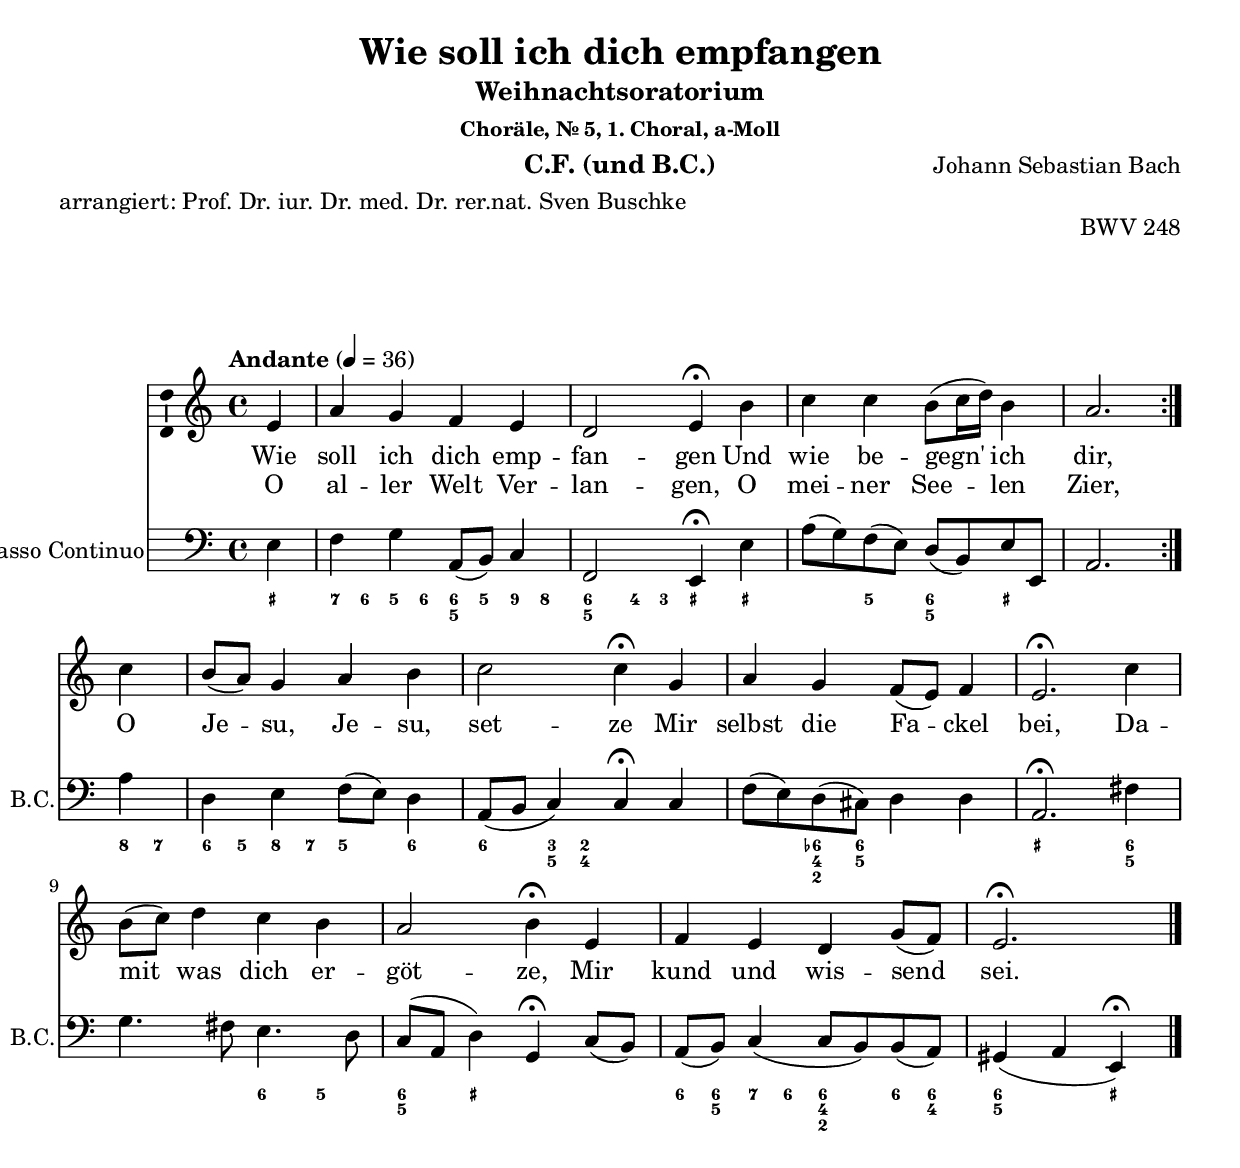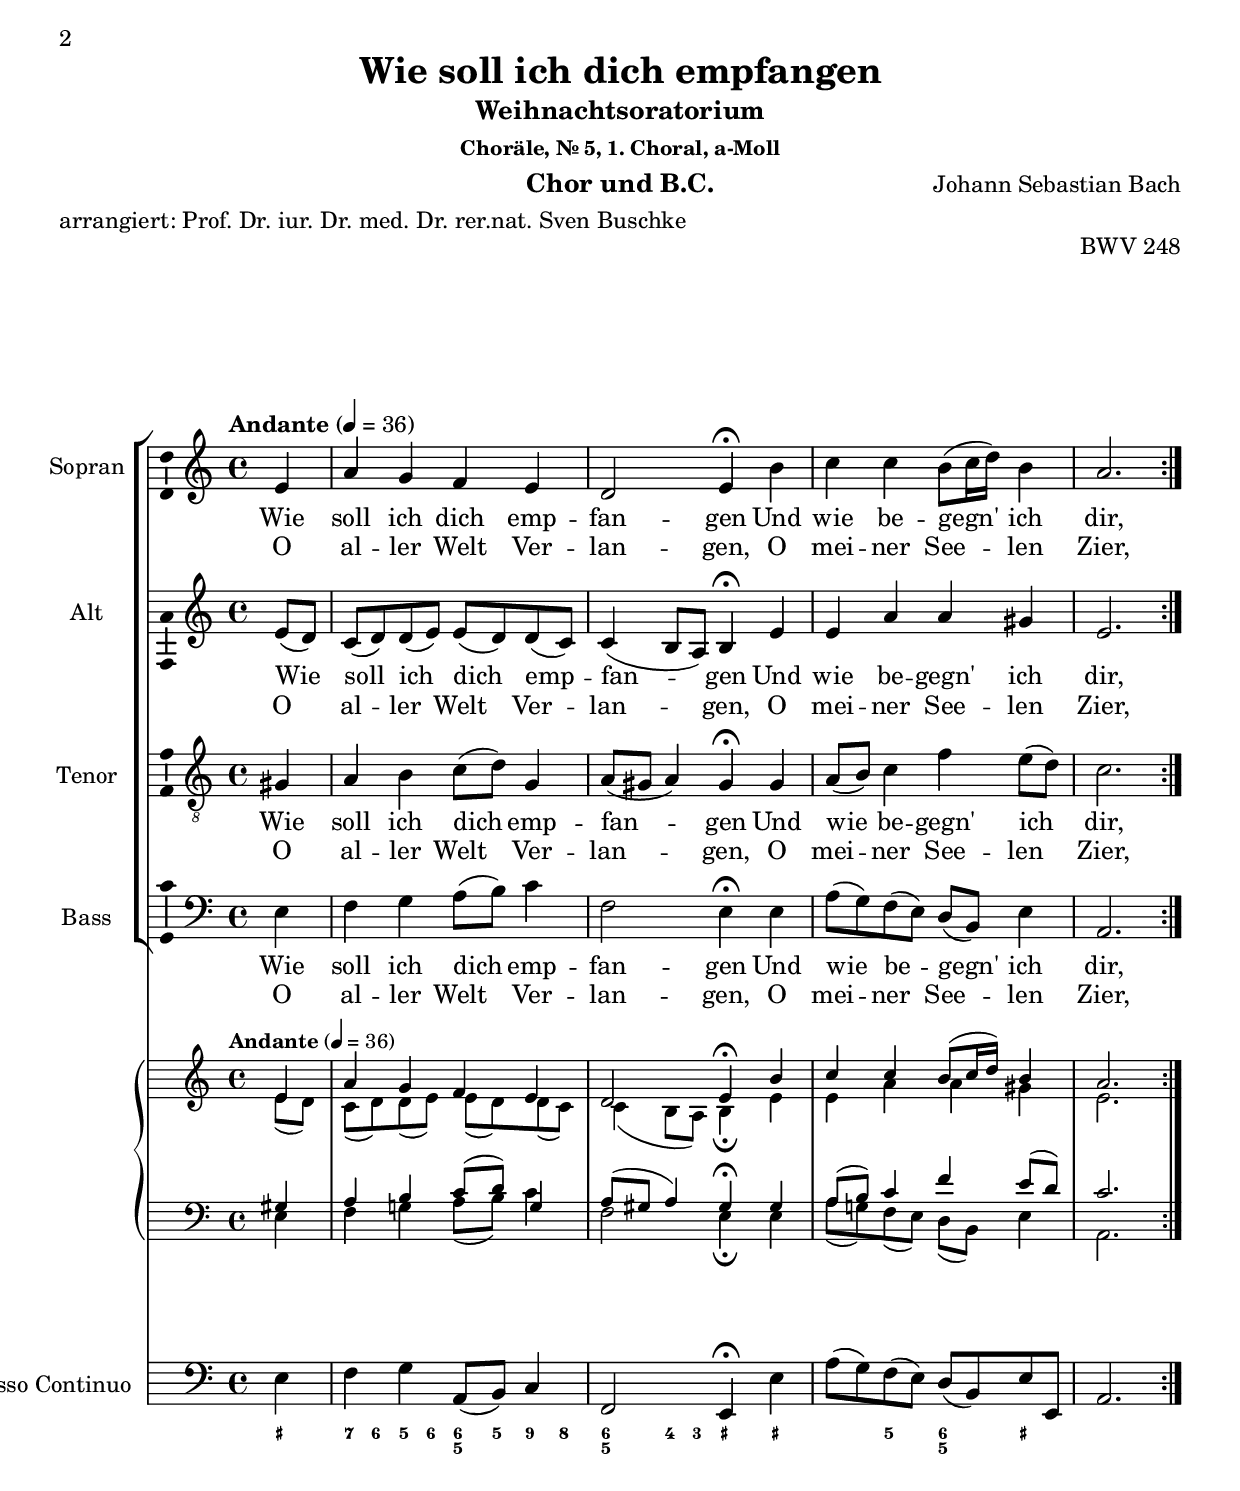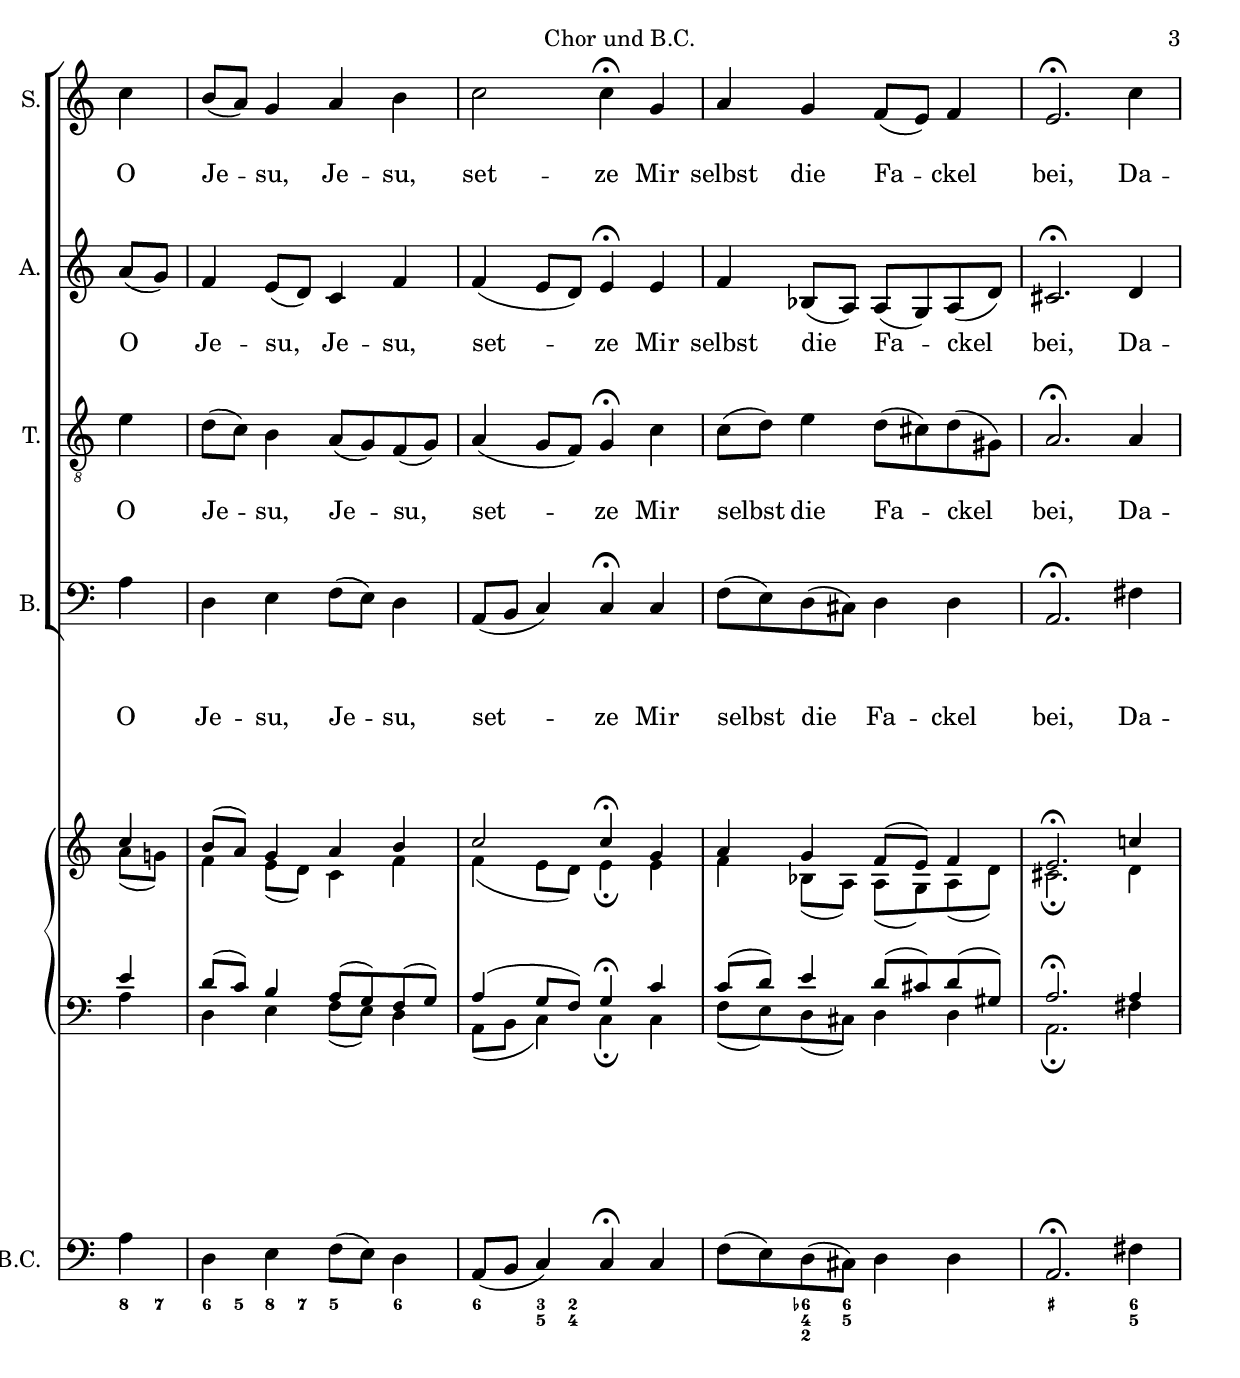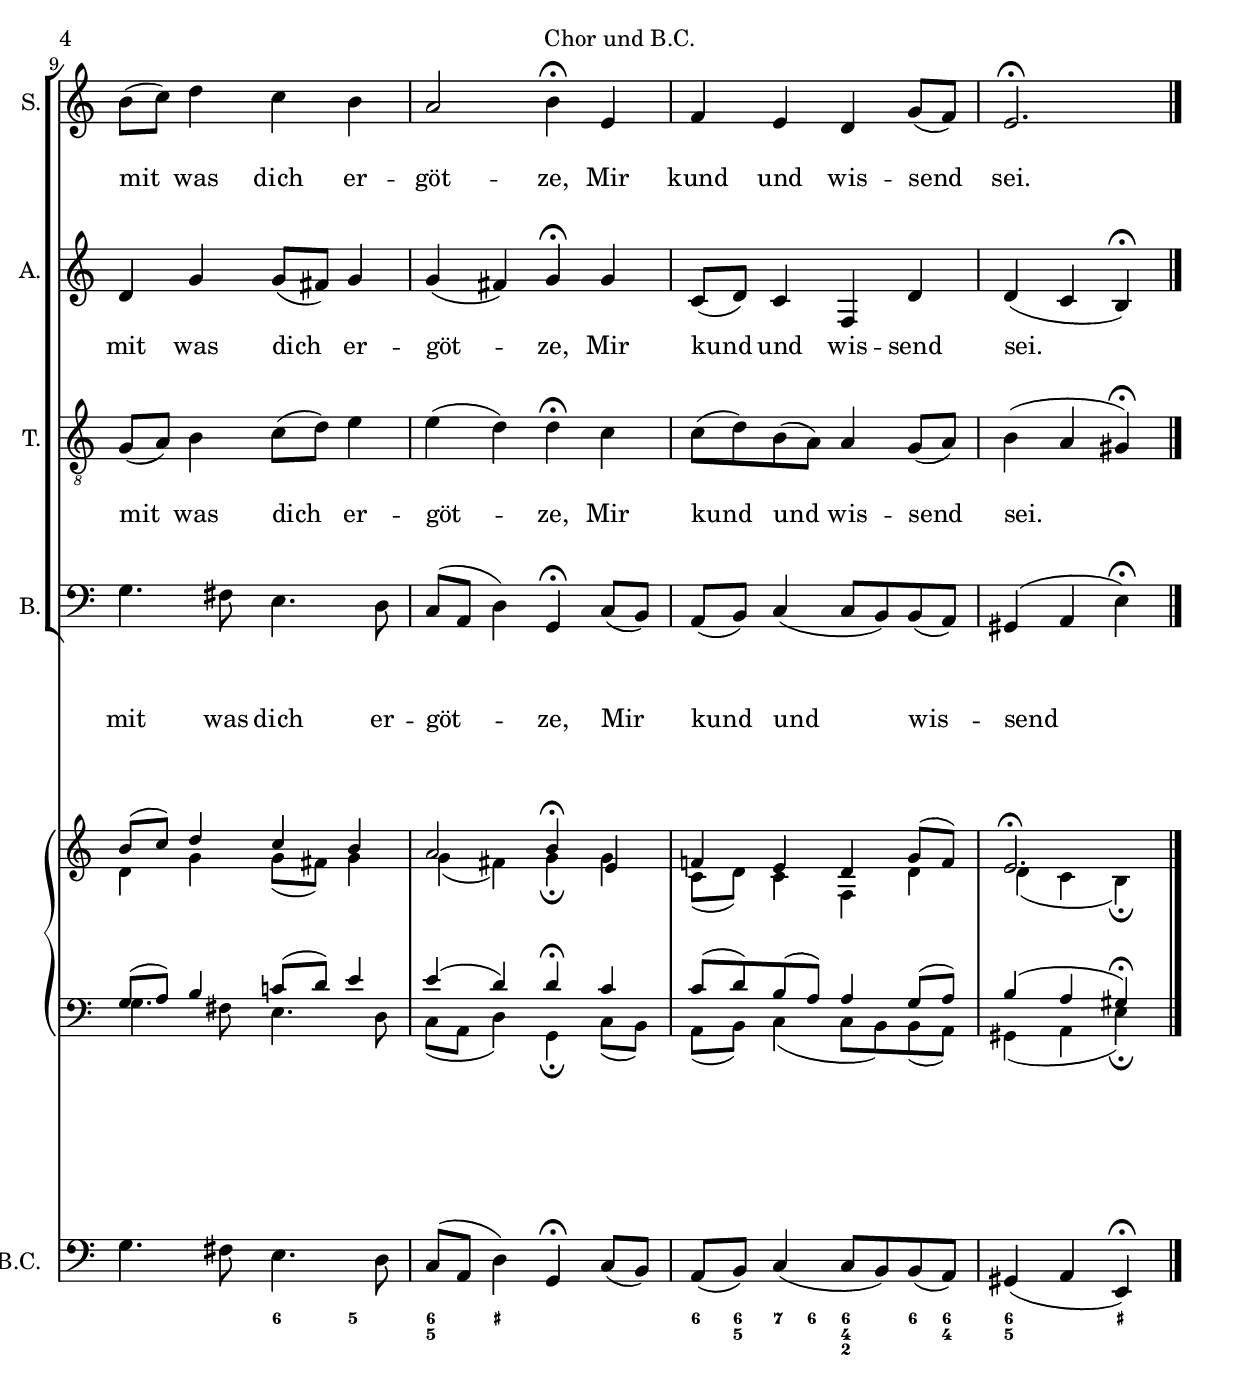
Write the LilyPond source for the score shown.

\version "2.24.3"
\language "english"

\include "predefined-guitar-fretboards.ly"

\header {
  dedication = ""
  title = "Weihnachtsoratorium Johann Sebastian Bach"
  subtitle = "Weihnachtsoratorium"
  subsubtitle = "Choräle"
  instrument = "CF, Chor und BC"
  composer = "Johann Sebastian Bach"
  arranger = ""
  poet = ""
  meter = "arrangiert: Prof. Dr. iur. Dr. med. Dr. rer.nat. Sven Buschke"
  piece = ""
  opus = "BWV 248"
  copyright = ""
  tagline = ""
}

\paper {
  #(set-paper-size "a4")
}

global = {
  \key c \major
  \numericTimeSignature
  \time 4/4
  \tempo "Andante" 4=50
}

%%%%%%%%%%%%%%%%%%%%%%%%%%%%%%%%%%%%%%%%%%%%%%%%
% Nr. 5 (1. Choral, p. 42) Wie soll ich dich empfangen, a-Moll, CF
%%%%%%%%%%%%%%%%%%%%%%%%%%%%%%%%%%%%%%%%%%%%%%%%

globalA = {
  \key a \minor
%   \numericTimeSignature
  \time 4/4
  \tempo "Andante" 4=36
}

scoreAChordNames = \chordmode {
  \globalA
  \germanChords
  % Chords follow here.

}

scoreAMelody = \relative c'' {
  \globalA
  % Music follows here.
  \repeat volta 2 {
    \partial 4
    e,4
    a g f e d2 e4\fermata
    b' c c b8(c16 d) b4 a2.
  }
  \partial 4
  c4
  b8(a) g4 a b c2 c4\fermata
  g a g f8(e) f4 e2.\fermata
  c'4 b8(c) d4 c b a2 b4\fermata
  e, f e d g8(f) e2.\fermata
  \bar "|."
}

scoreAVerse = \lyricmode {
  % Lyrics follow here.
  Wie soll ich dich emp -- fan -- gen
  Und wie be -- gegn' ich dir,
}

scoreAVerseB = \lyricmode {
  % Lyrics follow here.
  O al -- ler Welt Ver -- lan -- gen,
  O mei -- ner See -- len Zier,
}

scoreAVerseC = \lyricmode {
  % Lyrics follow here.
  O Je -- su, Je -- su, set -- ze
  Mir selbst die Fa -- ckel bei,
  Da -- mit was dich er -- göt -- ze,
  Mir kund und wis -- send sei.
}

scoreABcMusic = \relative c {
  \globalA
  % Music follows here.
  \repeat volta 2 {
    \partial 4
    e4
    f g a,8(b) c4 f,2 e4\fermata
    e' a8(g) f(e) d(b) e e, a2.
  }
  \partial 4
  a'4
  d, e f8(e) d4 a8(b c4) c\fermata
  c f8(e) d(cs) d4 d a2.\fermata
  fs'4 g4. fs8 e4. d8 c(a d4) g,\fermata
  c8(b) a(b) c4(c8 b) b(a) gs4(a e)\fermata
  \bar "|."
}

scoreABcFigures = \figuremode {
  \globalA
  \override Staff.BassFigureAlignmentPositioning #'direction = #DOWN
  % Figures follow here.
  \repeat volta 2 {
    \partial 4
    <_+>4
    <7>8 <6> <5> <6> <6 5> <5> <9> <8> <6 5>4 <4>8 <3> <_+>4\fermata
    <_+> s <5> <6 5> <_+> s2.
  }
  \partial 4
  <8>8 <7> <6> <5> <8> <7> <5>4 <6> <6> <3 5>8 <2 4> s4\fermata
  s s <6- 4 2>8 <6 5> s4 s <_+>2.\fermata
  <6 5>4 s s <6> <5> <6 5>  <_+> s\fermata
  s <6>8 <6 5> <7> <6> <6 4 2>4 <6>8 <6 4> <6 5>4 s <_+>\fermata
  \bar "|."
}

scoreALeadSheetPart = <<
  \new ChordNames \scoreAChordNames
  \new FretBoards \scoreAChordNames
  \new Staff \with {
    \consists "Ambitus_engraver"
  } { \scoreAMelody }
  \addlyrics { <<\scoreAVerse \new Lyrics {\scoreAVerseB}>> \scoreAVerseC }
>>

scoreABassoContinuoPart = <<
  \new Staff \with {
    instrumentName = "Basso Continuo"
    shortInstrumentName = "B.C."
    midiInstrument = "cello"
  } { \clef bass \scoreABcMusic }
  \new FiguredBass \scoreABcFigures
>>

\bookpart {
  \header {
    title = "Wie soll ich dich empfangen"
    subsubtitle = "Choräle, Nr. 5, 1. Choral, a-Moll"
    instrument = "C.F. (und B.C.)"
  }
  \score {
    <<
      \scoreALeadSheetPart
      \scoreABassoContinuoPart
    >>
    \layout { }
    \midi { }
  }
}

%%%%%%%%%%%%%%%%%%%%%%%%%%%%%%%%%%%%%%%%%%%%%%%%
% Nr. 5 (1. Choral, p. 42) Wie soll ich dich empfangen, a-Moll, Chor
%%%%%%%%%%%%%%%%%%%%%%%%%%%%%%%%%%%%%%%%%%%%%%%%

globalB = \globalA

scoreBSoprano = \relative c'' {
  \globalB
  % Music follows here.
  \scoreAMelody
}

scoreBAlto = \relative c' {
  \globalB
  % Music follows here.
  \repeat volta 2 {
    \partial 4
    e8(d)
    c(d) d(e) e(d) d(c) c4(b8 a)b4\fermata
    e e a a gs e2.
  }
  \partial 4
  a8(g) f4 e8(d) c4 f f(e8 d) e4\fermata
  e f bf,8(a) a(g) a(d) cs2.\fermata
  d4 d g g8(fs) g4 g(fs) g\fermata
  g c,8(d) c4 f, d' d(c b)\fermata
  \bar "|."
}

scoreBTenor = \relative c' {
  \globalB
  % Music follows here.
  \repeat volta 2 {
    \partial 4
    gs4
    a b c8(d) g,4 a8(gs a4) gs\fermata
    gs a8(b) c4 f e8(d) c2.
  }
  \partial 4
  e4
  d8(c) b4 a8(g) f(g) a4(g8 f) g4\fermata
  c c8(d) e4 d8(cs) d(gs,) a2.\fermata
  a4 g8(a) b4 c8(d) e4 e(d) d\fermata
  c c8(d) b(a) a4 g8(a) b4(a gs)\fermata
  \bar "|."
}

scoreBBass = \relative c {
  \globalB
  % Music follows here.
  \repeat volta 2 {
    \partial 4
    e4
    f g a8(b) c4 f,2 e4\fermata
    e a8(g) f(e) d(b) e4 a,2.
  }
  \partial 4
  a'4
  d, e f8(e) d4 a8(b c4) c\fermata
  c f8(e) d(cs) d4 d a2.\fermata
  fs'4 g4. fs8 e4. d8 c(a d4) g,\fermata
  c8(b) a(b) c4(c8 b) b(a) gs4(a e')\fermata
  \bar "|."
}

scoreBVerse = \lyricmode {
  % Lyrics follow here.
  \scoreAVerse
}

scoreBVerseB = \lyricmode {
  % Lyrics follow here.
  \scoreAVerseB
}

scoreBVerseC = \lyricmode {
  % Lyrics follow here.
  \scoreAVerseC
}

scoreBPianoReduction = \new PianoStaff \with {
  fontSize = #-1
  \override StaffSymbol #'staff-space = #(magstep -1)
} <<
  \new Staff \with {
    \consists "Mark_engraver"
    \consists "Metronome_mark_engraver"
    \remove "Staff_performer"
  } {
    #(set-accidental-style 'piano)
    <<
      \scoreBSoprano \\
      \scoreBAlto
    >>
  }
  \new Staff \with {
    \remove "Staff_performer"
  } {
    \clef bass
    #(set-accidental-style 'piano)
    <<
      \scoreBTenor \\
      \scoreBBass
    >>
  }
>>

scoreBRehearsalMidi = #
(define-music-function
 (parser location name midiInstrument lyrics) (string? string? ly:music?)
 #{
   \unfoldRepeats <<
     \new Staff = "soprano" \new Voice = "soprano" { \scoreBSoprano }
     \new Staff = "alto" \new Voice = "alto" { \scoreBAlto }
     \new Staff = "tenor" \new Voice = "tenor" { \scoreBTenor }
     \new Staff = "bass" \new Voice = "bass" { \scoreBBass }
     \context Staff = $name {
       \set Score.midiMinimumVolume = #0.5
       \set Score.midiMaximumVolume = #0.5
       \set Score.tempoWholesPerMinute = #(ly:make-moment 50 4)
       \set Staff.midiMinimumVolume = #0.8
       \set Staff.midiMaximumVolume = #1.0
       \set Staff.midiInstrument = $midiInstrument
     }
     \new Lyrics \with {
       alignBelowContext = $name
     } \lyricsto $name $lyrics
   >>
 #})

scoreBBcMusic = \relative c {
  \globalB
  % Music follows here.
  \scoreABcMusic
}

scoreBBcFigures = \figuremode {
  \globalB
  \override Staff.BassFigureAlignmentPositioning #'direction = #DOWN
  % Figures follow here.
  \scoreABcFigures
}

scoreBChordNames = \chordmode {
  \globalB
  \germanChords
  % Chords follow here.
  \scoreAChordNames
}

scoreBChoirPart = <<
  \new ChoirStaff <<
    \new Staff \with {
      midiInstrument = "choir aahs"
      instrumentName = "Sopran"
      shortInstrumentName = "S."
      \consists "Ambitus_engraver"
    } \new Voice = "soprano" \scoreBSoprano
    \new Lyrics \with {
      \override VerticalAxisGroup #'staff-affinity = #CENTER
    } \lyricsto "soprano" {<<\scoreBVerse \new Lyrics{\scoreBVerseB}>> \scoreBVerseC}
    \new Staff \with {
      midiInstrument = "choir aahs"
      instrumentName = "Alt"
      shortInstrumentName = "A."
      \consists "Ambitus_engraver"
    } \new Voice = "alto" \scoreBAlto
    \new Lyrics \with {
      \override VerticalAxisGroup #'staff-affinity = #CENTER
    } \lyricsto "alto" {<<\scoreBVerse \new Lyrics{\scoreBVerseB}>> \scoreBVerseC}
    \new Staff \with {
      midiInstrument = "choir aahs"
      instrumentName = "Tenor"
      shortInstrumentName = "T."
      \consists "Ambitus_engraver"
    } {
      \clef "treble_8"
      \new Voice = "tenor" \scoreBTenor
    }
    \new Lyrics \with {
      \override VerticalAxisGroup #'staff-affinity = #CENTER
    } \lyricsto "tenor" {<<\scoreBVerse \new Lyrics{\scoreBVerseB}>> \scoreBVerseC}
    \new Staff \with {
      midiInstrument = "choir aahs"
      instrumentName = "Bass"
      shortInstrumentName = "B."
      \consists "Ambitus_engraver"
    } {
      \clef bass
      \new Voice = "bass" \scoreBBass
    }
        \new Lyrics \with {
      \override VerticalAxisGroup #'staff-affinity = #CENTER
    } \lyricsto "bass" {<<\scoreBVerse \new Lyrics{\scoreBVerseB}>> \scoreBVerseC}
  >>
  \scoreBPianoReduction
>>

scoreBBassoContinuoPart = <<
  \new Staff \with {
    instrumentName = "Basso Continuo"
    shortInstrumentName = "B.C."
    midiInstrument = "cello"
  } { \clef bass \scoreBBcMusic }
  \new FiguredBass \scoreBBcFigures
>>

scoreBChordsPart = <<
  \new ChordNames \scoreBChordNames
  \new FretBoards \scoreBChordNames
>>

\bookpart {
  \header {
    title = "Wie soll ich dich empfangen"
    subsubtitle = "Choräle, Nr. 5, 1. Choral, a-Moll"
    instrument = "Chor und B.C."
  }
  \score {
    <<
      \scoreBChoirPart
      \scoreBBassoContinuoPart
      \scoreBChordsPart
    >>
    \layout { }
%     \midi { }
  }
  \score {
    \unfoldRepeats {
    <<
      \scoreBChoirPart
      \scoreBBassoContinuoPart
      \scoreBChordsPart
    >>
    }
%     \layout { }
    \midi { }
  }
}

% Rehearsal MIDI files:
\book {
  \bookOutputSuffix "soprano"
  \score {
    \scoreBRehearsalMidi "soprano" "soprano sax" \scoreBVerse
    \midi { }
  }
}

\book {
  \bookOutputSuffix "alto"
  \score {
    \scoreBRehearsalMidi "alto" "soprano sax" \scoreBVerse
    \midi { }
  }
}

\book {
  \bookOutputSuffix "tenor"
  \score {
    \scoreBRehearsalMidi "tenor" "tenor sax" \scoreBVerse
    \midi { }
  }
}

\book {
  \bookOutputSuffix "bass"
  \score {
    \scoreBRehearsalMidi "bass" "tenor sax" \scoreBVerse
    \midi { }
  }
}

%%%%%%%%%%%%%%%%%%%%%%%%%%%%%%%%%%%%%%%%%%%%%%%%
% Nr. 5 (1. Choral, p. 42) Wie soll ich dich empfangen, a-Moll, CF
%%%%%%%%%%%%%%%%%%%%%%%%%%%%%%%%%%%%%%%%%%%%%%%%

globalC = {
  \key a \minor
  \numericTimeSignature
  \time 4/4
  \tempo "Andante" 4=50
}

scoreCChordNames = \chordmode {
  \global
  \germanChords
  % Chords follow here.

}

scoreCMelody = \relative c'' {
  \global
  % Music follows here.

}

scoreCVerse = \lyricmode {
  % Lyrics follow here.

}

scoreCBcMusic = \relative c {
  \global
  % Music follows here.

}

scoreCBcFigures = \figuremode {
  \global
  \override Staff.BassFigureAlignmentPositioning #'direction = #DOWN
  % Figures follow here.

}

scoreCLeadSheetPart = <<
  \new ChordNames \scoreCChordNames
  \new FretBoards \scoreCChordNames
  \new Staff \with {
    \consists "Ambitus_engraver"
  } { \scoreCMelody }
  \addlyrics { \scoreCVerse }
>>

scoreCBassoContinuoPart = <<
  \new Staff \with {
    instrumentName = "Basso Continuo"
    shortInstrumentName = "B.C."
    midiInstrument = "cello"
  } { \clef bass \scoreCBcMusic }
  \new FiguredBass \scoreCBcFigures
>>

\bookpart {
  \score {
    <<
      \scoreCLeadSheetPart
      \scoreCBassoContinuoPart
    >>
    \layout { }
    \midi { }
  }
}

%%%%%%%%%%%%%%%%%%%%%%%%%%%%%%%%%%%%%%%%%%%%%%%%
% Nr. 5 (1. Choral, p. 42) Wie soll ich dich empfangen, a-Moll, CF
%%%%%%%%%%%%%%%%%%%%%%%%%%%%%%%%%%%%%%%%%%%%%%%%

globalA = {
  \key a \minor
  \numericTimeSignature
  \time 4/4
  \tempo "Andante" 4=50
}

scoreDSoprano = \relative c'' {
  \global
  % Music follows here.

}

scoreDAlto = \relative c' {
  \global
  % Music follows here.

}

scoreDTenor = \relative c' {
  \global
  % Music follows here.

}

scoreDBass = \relative c {
  \global
  % Music follows here.

}

scoreDVerse = \lyricmode {
  % Lyrics follow here.

}

scoreDPianoReduction = \new PianoStaff \with {
  fontSize = #-1
  \override StaffSymbol #'staff-space = #(magstep -1)
} <<
  \new Staff \with {
    \consists "Mark_engraver"
    \consists "Metronome_mark_engraver"
    \remove "Staff_performer"
  } {
    #(set-accidental-style 'piano)
    <<
      \scoreDSoprano \\
      \scoreDAlto
    >>
  }
  \new Staff \with {
    \remove "Staff_performer"
  } {
    \clef bass
    #(set-accidental-style 'piano)
    <<
      \scoreDTenor \\
      \scoreDBass
    >>
  }
>>

scoreDRehearsalMidi = #
(define-music-function
 (parser location name midiInstrument lyrics) (string? string? ly:music?)
 #{
   \unfoldRepeats <<
     \new Staff = "soprano" \new Voice = "soprano" { \scoreDSoprano }
     \new Staff = "alto" \new Voice = "alto" { \scoreDAlto }
     \new Staff = "tenor" \new Voice = "tenor" { \scoreDTenor }
     \new Staff = "bass" \new Voice = "bass" { \scoreDBass }
     \context Staff = $name {
       \set Score.midiMinimumVolume = #0.5
       \set Score.midiMaximumVolume = #0.5
       \set Score.tempoWholesPerMinute = #(ly:make-moment 50 4)
       \set Staff.midiMinimumVolume = #0.8
       \set Staff.midiMaximumVolume = #1.0
       \set Staff.midiInstrument = $midiInstrument
     }
     \new Lyrics \with {
       alignBelowContext = $name
     } \lyricsto $name $lyrics
   >>
 #})

scoreDBcMusic = \relative c {
  \global
  % Music follows here.

}

scoreDBcFigures = \figuremode {
  \global
  \override Staff.BassFigureAlignmentPositioning #'direction = #DOWN
  % Figures follow here.

}

scoreDChordNames = \chordmode {
  \global
  \germanChords
  % Chords follow here.

}

scoreDChoirPart = <<
  \new ChoirStaff <<
    \new Staff \with {
      midiInstrument = "choir aahs"
      instrumentName = "Sopran"
      shortInstrumentName = "S."
      \consists "Ambitus_engraver"
    } \new Voice = "soprano" \scoreDSoprano
    \new Lyrics \with {
      \override VerticalAxisGroup #'staff-affinity = #CENTER
    } \lyricsto "soprano" \scoreDVerse
    \new Staff \with {
      midiInstrument = "choir aahs"
      instrumentName = "Alt"
      shortInstrumentName = "A."
      \consists "Ambitus_engraver"
    } \new Voice = "alto" \scoreDAlto
    \new Lyrics \with {
      \override VerticalAxisGroup #'staff-affinity = #CENTER
    } \lyricsto "alto" \scoreDVerse
    \new Staff \with {
      midiInstrument = "choir aahs"
      instrumentName = "Tenor"
      shortInstrumentName = "T."
      \consists "Ambitus_engraver"
    } {
      \clef "treble_8"
      \new Voice = "tenor" \scoreDTenor
    }
    \new Lyrics \with {
      \override VerticalAxisGroup #'staff-affinity = #CENTER
    } \lyricsto "tenor" \scoreDVerse
    \new Staff \with {
      midiInstrument = "choir aahs"
      instrumentName = "Bass"
      shortInstrumentName = "B."
      \consists "Ambitus_engraver"
    } {
      \clef bass
      \new Voice = "bass" \scoreDBass
    }
  >>
  \scoreDPianoReduction
>>

scoreDBassoContinuoPart = <<
  \new Staff \with {
    instrumentName = "Basso Continuo"
    shortInstrumentName = "B.C."
    midiInstrument = "cello"
  } { \clef bass \scoreDBcMusic }
  \new FiguredBass \scoreDBcFigures
>>

scoreDChordsPart = <<
  \new ChordNames \scoreDChordNames
  \new FretBoards \scoreDChordNames
>>

\bookpart {
  \score {
    <<
      \scoreDChoirPart
      \scoreDBassoContinuoPart
      \scoreDChordsPart
    >>
    \layout { }
    \midi { }
  }
}

% Rehearsal MIDI files:
\book {
  \bookOutputSuffix "soprano"
  \score {
    \scoreDRehearsalMidi "soprano" "soprano sax" \scoreDVerse
    \midi { }
  }
}

\book {
  \bookOutputSuffix "alto"
  \score {
    \scoreDRehearsalMidi "alto" "soprano sax" \scoreDVerse
    \midi { }
  }
}

\book {
  \bookOutputSuffix "tenor"
  \score {
    \scoreDRehearsalMidi "tenor" "tenor sax" \scoreDVerse
    \midi { }
  }
}

\book {
  \bookOutputSuffix "bass"
  \score {
    \scoreDRehearsalMidi "bass" "tenor sax" \scoreDVerse
    \midi { }
  }
}

%%%%%%%%%%%%%%%%%%%%%%%%%%%%%%%%%%%%%%%%%%%%%%%%
% Nr. 5 (1. Choral, p. 42) Wie soll ich dich empfangen, a-Moll, CF
%%%%%%%%%%%%%%%%%%%%%%%%%%%%%%%%%%%%%%%%%%%%%%%%

globalA = {
  \key a \minor
  \numericTimeSignature
  \time 4/4
  \tempo "Andante" 4=50
}

scoreEChordNames = \chordmode {
  \global
  \germanChords
  % Chords follow here.

}

scoreEMelody = \relative c'' {
  \global
  % Music follows here.

}

scoreEVerse = \lyricmode {
  % Lyrics follow here.

}

scoreEBcMusic = \relative c {
  \global
  % Music follows here.

}

scoreEBcFigures = \figuremode {
  \global
  \override Staff.BassFigureAlignmentPositioning #'direction = #DOWN
  % Figures follow here.

}

scoreELeadSheetPart = <<
  \new ChordNames \scoreEChordNames
  \new FretBoards \scoreEChordNames
  \new Staff \with {
    \consists "Ambitus_engraver"
  } { \scoreEMelody }
  \addlyrics { \scoreEVerse }
>>

scoreEBassoContinuoPart = <<
  \new Staff \with {
    instrumentName = "Basso Continuo"
    shortInstrumentName = "B.C."
    midiInstrument = "cello"
  } { \clef bass \scoreEBcMusic }
  \new FiguredBass \scoreEBcFigures
>>

\bookpart {
  \score {
    <<
      \scoreELeadSheetPart
      \scoreEBassoContinuoPart
    >>
    \layout { }
    \midi { }
  }
}

%%%%%%%%%%%%%%%%%%%%%%%%%%%%%%%%%%%%%%%%%%%%%%%%
% Nr. 5 (1. Choral, p. 42) Wie soll ich dich empfangen, a-Moll, CF
%%%%%%%%%%%%%%%%%%%%%%%%%%%%%%%%%%%%%%%%%%%%%%%%

globalA = {
  \key a \minor
  \numericTimeSignature
  \time 4/4
  \tempo "Andante" 4=50
}

scoreFSoprano = \relative c'' {
  \global
  % Music follows here.

}

scoreFAlto = \relative c' {
  \global
  % Music follows here.

}

scoreFTenor = \relative c' {
  \global
  % Music follows here.

}

scoreFBass = \relative c {
  \global
  % Music follows here.

}

scoreFVerse = \lyricmode {
  % Lyrics follow here.

}

scoreFPianoReduction = \new PianoStaff \with {
  fontSize = #-1
  \override StaffSymbol #'staff-space = #(magstep -1)
} <<
  \new Staff \with {
    \consists "Mark_engraver"
    \consists "Metronome_mark_engraver"
    \remove "Staff_performer"
  } {
    #(set-accidental-style 'piano)
    <<
      \scoreFSoprano \\
      \scoreFAlto
    >>
  }
  \new Staff \with {
    \remove "Staff_performer"
  } {
    \clef bass
    #(set-accidental-style 'piano)
    <<
      \scoreFTenor \\
      \scoreFBass
    >>
  }
>>

scoreFRehearsalMidi = #
(define-music-function
 (parser location name midiInstrument lyrics) (string? string? ly:music?)
 #{
   \unfoldRepeats <<
     \new Staff = "soprano" \new Voice = "soprano" { \scoreFSoprano }
     \new Staff = "alto" \new Voice = "alto" { \scoreFAlto }
     \new Staff = "tenor" \new Voice = "tenor" { \scoreFTenor }
     \new Staff = "bass" \new Voice = "bass" { \scoreFBass }
     \context Staff = $name {
       \set Score.midiMinimumVolume = #0.5
       \set Score.midiMaximumVolume = #0.5
       \set Score.tempoWholesPerMinute = #(ly:make-moment 50 4)
       \set Staff.midiMinimumVolume = #0.8
       \set Staff.midiMaximumVolume = #1.0
       \set Staff.midiInstrument = $midiInstrument
     }
     \new Lyrics \with {
       alignBelowContext = $name
     } \lyricsto $name $lyrics
   >>
 #})

scoreFBcMusic = \relative c {
  \global
  % Music follows here.

}

scoreFBcFigures = \figuremode {
  \global
  \override Staff.BassFigureAlignmentPositioning #'direction = #DOWN
  % Figures follow here.

}

scoreFChordNames = \chordmode {
  \global
  \germanChords
  % Chords follow here.

}

scoreFChoirPart = <<
  \new ChoirStaff <<
    \new Staff \with {
      midiInstrument = "choir aahs"
      instrumentName = "Sopran"
      shortInstrumentName = "S."
      \consists "Ambitus_engraver"
    } \new Voice = "soprano" \scoreFSoprano
    \new Lyrics \with {
      \override VerticalAxisGroup #'staff-affinity = #CENTER
    } \lyricsto "soprano" \scoreFVerse
    \new Staff \with {
      midiInstrument = "choir aahs"
      instrumentName = "Alt"
      shortInstrumentName = "A."
      \consists "Ambitus_engraver"
    } \new Voice = "alto" \scoreFAlto
    \new Lyrics \with {
      \override VerticalAxisGroup #'staff-affinity = #CENTER
    } \lyricsto "alto" \scoreFVerse
    \new Staff \with {
      midiInstrument = "choir aahs"
      instrumentName = "Tenor"
      shortInstrumentName = "T."
      \consists "Ambitus_engraver"
    } {
      \clef "treble_8"
      \new Voice = "tenor" \scoreFTenor
    }
    \new Lyrics \with {
      \override VerticalAxisGroup #'staff-affinity = #CENTER
    } \lyricsto "tenor" \scoreFVerse
    \new Staff \with {
      midiInstrument = "choir aahs"
      instrumentName = "Bass"
      shortInstrumentName = "B."
      \consists "Ambitus_engraver"
    } {
      \clef bass
      \new Voice = "bass" \scoreFBass
    }
  >>
  \scoreFPianoReduction
>>

scoreFBassoContinuoPart = <<
  \new Staff \with {
    instrumentName = "Basso Continuo"
    shortInstrumentName = "B.C."
    midiInstrument = "cello"
  } { \clef bass \scoreFBcMusic }
  \new FiguredBass \scoreFBcFigures
>>

scoreFChordsPart = <<
  \new ChordNames \scoreFChordNames
  \new FretBoards \scoreFChordNames
>>

\bookpart {
  \score {
    <<
      \scoreFChoirPart
      \scoreFBassoContinuoPart
      \scoreFChordsPart
    >>
    \layout { }
    \midi { }
  }
}

% Rehearsal MIDI files:
\book {
  \bookOutputSuffix "soprano"
  \score {
    \scoreFRehearsalMidi "soprano" "soprano sax" \scoreFVerse
    \midi { }
  }
}

\book {
  \bookOutputSuffix "alto"
  \score {
    \scoreFRehearsalMidi "alto" "soprano sax" \scoreFVerse
    \midi { }
  }
}

\book {
  \bookOutputSuffix "tenor"
  \score {
    \scoreFRehearsalMidi "tenor" "tenor sax" \scoreFVerse
    \midi { }
  }
}

\book {
  \bookOutputSuffix "bass"
  \score {
    \scoreFRehearsalMidi "bass" "tenor sax" \scoreFVerse
    \midi { }
  }
}

%%%%%%%%%%%%%%%%%%%%%%%%%%%%%%%%%%%%%%%%%%%%%%%%
% Nr. 5 (1. Choral, p. 42) Wie soll ich dich empfangen, a-Moll, CF
%%%%%%%%%%%%%%%%%%%%%%%%%%%%%%%%%%%%%%%%%%%%%%%%

globalA = {
  \key a \minor
  \numericTimeSignature
  \time 4/4
  \tempo "Andante" 4=50
}

scoreGChordNames = \chordmode {
  \global
  \germanChords
  % Chords follow here.

}

scoreGMelody = \relative c'' {
  \global
  % Music follows here.

}

scoreGVerse = \lyricmode {
  % Lyrics follow here.

}

scoreGBcMusic = \relative c {
  \global
  % Music follows here.

}

scoreGBcFigures = \figuremode {
  \global
  \override Staff.BassFigureAlignmentPositioning #'direction = #DOWN
  % Figures follow here.

}

scoreGLeadSheetPart = <<
  \new ChordNames \scoreGChordNames
  \new FretBoards \scoreGChordNames
  \new Staff \with {
    \consists "Ambitus_engraver"
  } { \scoreGMelody }
  \addlyrics { \scoreGVerse }
>>

scoreGBassoContinuoPart = <<
  \new Staff \with {
    instrumentName = "Basso Continuo"
    shortInstrumentName = "B.C."
    midiInstrument = "cello"
  } { \clef bass \scoreGBcMusic }
  \new FiguredBass \scoreGBcFigures
>>

\bookpart {
  \score {
    <<
      \scoreGLeadSheetPart
      \scoreGBassoContinuoPart
    >>
    \layout { }
    \midi { }
  }
}

%%%%%%%%%%%%%%%%%%%%%%%%%%%%%%%%%%%%%%%%%%%%%%%%
% Nr. 5 (1. Choral, p. 42) Wie soll ich dich empfangen, a-Moll, CF
%%%%%%%%%%%%%%%%%%%%%%%%%%%%%%%%%%%%%%%%%%%%%%%%

globalA = {
  \key a \minor
  \numericTimeSignature
  \time 4/4
  \tempo "Andante" 4=50
}

scoreHSoprano = \relative c'' {
  \global
  % Music follows here.

}

scoreHAlto = \relative c' {
  \global
  % Music follows here.

}

scoreHTenor = \relative c' {
  \global
  % Music follows here.

}

scoreHBass = \relative c {
  \global
  % Music follows here.

}

scoreHVerse = \lyricmode {
  % Lyrics follow here.

}

scoreHPianoReduction = \new PianoStaff \with {
  fontSize = #-1
  \override StaffSymbol #'staff-space = #(magstep -1)
} <<
  \new Staff \with {
    \consists "Mark_engraver"
    \consists "Metronome_mark_engraver"
    \remove "Staff_performer"
  } {
    #(set-accidental-style 'piano)
    <<
      \scoreHSoprano \\
      \scoreHAlto
    >>
  }
  \new Staff \with {
    \remove "Staff_performer"
  } {
    \clef bass
    #(set-accidental-style 'piano)
    <<
      \scoreHTenor \\
      \scoreHBass
    >>
  }
>>

scoreHRehearsalMidi = #
(define-music-function
 (parser location name midiInstrument lyrics) (string? string? ly:music?)
 #{
   \unfoldRepeats <<
     \new Staff = "soprano" \new Voice = "soprano" { \scoreHSoprano }
     \new Staff = "alto" \new Voice = "alto" { \scoreHAlto }
     \new Staff = "tenor" \new Voice = "tenor" { \scoreHTenor }
     \new Staff = "bass" \new Voice = "bass" { \scoreHBass }
     \context Staff = $name {
       \set Score.midiMinimumVolume = #0.5
       \set Score.midiMaximumVolume = #0.5
       \set Score.tempoWholesPerMinute = #(ly:make-moment 50 4)
       \set Staff.midiMinimumVolume = #0.8
       \set Staff.midiMaximumVolume = #1.0
       \set Staff.midiInstrument = $midiInstrument
     }
     \new Lyrics \with {
       alignBelowContext = $name
     } \lyricsto $name $lyrics
   >>
 #})

scoreHBcMusic = \relative c {
  \global
  % Music follows here.

}

scoreHBcFigures = \figuremode {
  \global
  \override Staff.BassFigureAlignmentPositioning #'direction = #DOWN
  % Figures follow here.

}

scoreHChordNames = \chordmode {
  \global
  \germanChords
  % Chords follow here.

}

scoreHChoirPart = <<
  \new ChoirStaff <<
    \new Staff \with {
      midiInstrument = "choir aahs"
      instrumentName = "Sopran"
      shortInstrumentName = "S."
      \consists "Ambitus_engraver"
    } \new Voice = "soprano" \scoreHSoprano
    \new Lyrics \with {
      \override VerticalAxisGroup #'staff-affinity = #CENTER
    } \lyricsto "soprano" \scoreHVerse
    \new Staff \with {
      midiInstrument = "choir aahs"
      instrumentName = "Alt"
      shortInstrumentName = "A."
      \consists "Ambitus_engraver"
    } \new Voice = "alto" \scoreHAlto
    \new Lyrics \with {
      \override VerticalAxisGroup #'staff-affinity = #CENTER
    } \lyricsto "alto" \scoreHVerse
    \new Staff \with {
      midiInstrument = "choir aahs"
      instrumentName = "Tenor"
      shortInstrumentName = "T."
      \consists "Ambitus_engraver"
    } {
      \clef "treble_8"
      \new Voice = "tenor" \scoreHTenor
    }
    \new Lyrics \with {
      \override VerticalAxisGroup #'staff-affinity = #CENTER
    } \lyricsto "tenor" \scoreHVerse
    \new Staff \with {
      midiInstrument = "choir aahs"
      instrumentName = "Bass"
      shortInstrumentName = "B."
      \consists "Ambitus_engraver"
    } {
      \clef bass
      \new Voice = "bass" \scoreHBass
    }
  >>
  \scoreHPianoReduction
>>

scoreHBassoContinuoPart = <<
  \new Staff \with {
    instrumentName = "Basso Continuo"
    shortInstrumentName = "B.C."
    midiInstrument = "cello"
  } { \clef bass \scoreHBcMusic }
  \new FiguredBass \scoreHBcFigures
>>

scoreHChordsPart = <<
  \new ChordNames \scoreHChordNames
  \new FretBoards \scoreHChordNames
>>

\bookpart {
  \score {
    <<
      \scoreHChoirPart
      \scoreHBassoContinuoPart
      \scoreHChordsPart
    >>
    \layout { }
    \midi { }
  }
}

% Rehearsal MIDI files:
\book {
  \bookOutputSuffix "soprano"
  \score {
    \scoreHRehearsalMidi "soprano" "soprano sax" \scoreHVerse
    \midi { }
  }
}

\book {
  \bookOutputSuffix "alto"
  \score {
    \scoreHRehearsalMidi "alto" "soprano sax" \scoreHVerse
    \midi { }
  }
}

\book {
  \bookOutputSuffix "tenor"
  \score {
    \scoreHRehearsalMidi "tenor" "tenor sax" \scoreHVerse
    \midi { }
  }
}

\book {
  \bookOutputSuffix "bass"
  \score {
    \scoreHRehearsalMidi "bass" "tenor sax" \scoreHVerse
    \midi { }
  }
}

%%%%%%%%%%%%%%%%%%%%%%%%%%%%%%%%%%%%%%%%%%%%%%%%
% Nr. 5 (1. Choral, p. 42) Wie soll ich dich empfangen, a-Moll, CF
%%%%%%%%%%%%%%%%%%%%%%%%%%%%%%%%%%%%%%%%%%%%%%%%

globalA = {
  \key a \minor
  \numericTimeSignature
  \time 4/4
  \tempo "Andante" 4=50
}

scoreIChordNames = \chordmode {
  \global
  \germanChords
  % Chords follow here.

}

scoreIMelody = \relative c'' {
  \global
  % Music follows here.

}

scoreIVerse = \lyricmode {
  % Lyrics follow here.

}

scoreIBcMusic = \relative c {
  \global
  % Music follows here.

}

scoreIBcFigures = \figuremode {
  \global
  \override Staff.BassFigureAlignmentPositioning #'direction = #DOWN
  % Figures follow here.

}

scoreILeadSheetPart = <<
  \new ChordNames \scoreIChordNames
  \new FretBoards \scoreIChordNames
  \new Staff \with {
    \consists "Ambitus_engraver"
  } { \scoreIMelody }
  \addlyrics { \scoreIVerse }
>>

scoreIBassoContinuoPart = <<
  \new Staff \with {
    instrumentName = "Basso Continuo"
    shortInstrumentName = "B.C."
    midiInstrument = "cello"
  } { \clef bass \scoreIBcMusic }
  \new FiguredBass \scoreIBcFigures
>>

\bookpart {
  \score {
    <<
      \scoreILeadSheetPart
      \scoreIBassoContinuoPart
    >>
    \layout { }
    \midi { }
  }
}

%%%%%%%%%%%%%%%%%%%%%%%%%%%%%%%%%%%%%%%%%%%%%%%%
% Nr. 5 (1. Choral, p. 42) Wie soll ich dich empfangen, a-Moll, CF
%%%%%%%%%%%%%%%%%%%%%%%%%%%%%%%%%%%%%%%%%%%%%%%%

globalA = {
  \key a \minor
  \numericTimeSignature
  \time 4/4
  \tempo "Andante" 4=50
}

scoreJSoprano = \relative c'' {
  \global
  % Music follows here.

}

scoreJAlto = \relative c' {
  \global
  % Music follows here.

}

scoreJTenor = \relative c' {
  \global
  % Music follows here.

}

scoreJBass = \relative c {
  \global
  % Music follows here.

}

scoreJVerse = \lyricmode {
  % Lyrics follow here.

}

scoreJPianoReduction = \new PianoStaff \with {
  fontSize = #-1
  \override StaffSymbol #'staff-space = #(magstep -1)
} <<
  \new Staff \with {
    \consists "Mark_engraver"
    \consists "Metronome_mark_engraver"
    \remove "Staff_performer"
  } {
    #(set-accidental-style 'piano)
    <<
      \scoreJSoprano \\
      \scoreJAlto
    >>
  }
  \new Staff \with {
    \remove "Staff_performer"
  } {
    \clef bass
    #(set-accidental-style 'piano)
    <<
      \scoreJTenor \\
      \scoreJBass
    >>
  }
>>

scoreJRehearsalMidi = #
(define-music-function
 (parser location name midiInstrument lyrics) (string? string? ly:music?)
 #{
   \unfoldRepeats <<
     \new Staff = "soprano" \new Voice = "soprano" { \scoreJSoprano }
     \new Staff = "alto" \new Voice = "alto" { \scoreJAlto }
     \new Staff = "tenor" \new Voice = "tenor" { \scoreJTenor }
     \new Staff = "bass" \new Voice = "bass" { \scoreJBass }
     \context Staff = $name {
       \set Score.midiMinimumVolume = #0.5
       \set Score.midiMaximumVolume = #0.5
       \set Score.tempoWholesPerMinute = #(ly:make-moment 50 4)
       \set Staff.midiMinimumVolume = #0.8
       \set Staff.midiMaximumVolume = #1.0
       \set Staff.midiInstrument = $midiInstrument
     }
     \new Lyrics \with {
       alignBelowContext = $name
     } \lyricsto $name $lyrics
   >>
 #})

scoreJBcMusic = \relative c {
  \global
  % Music follows here.

}

scoreJBcFigures = \figuremode {
  \global
  \override Staff.BassFigureAlignmentPositioning #'direction = #DOWN
  % Figures follow here.

}

scoreJChordNames = \chordmode {
  \global
  \germanChords
  % Chords follow here.

}

scoreJChoirPart = <<
  \new ChoirStaff <<
    \new Staff \with {
      midiInstrument = "choir aahs"
      instrumentName = "Sopran"
      shortInstrumentName = "S."
      \consists "Ambitus_engraver"
    } \new Voice = "soprano" \scoreJSoprano
    \new Lyrics \with {
      \override VerticalAxisGroup #'staff-affinity = #CENTER
    } \lyricsto "soprano" \scoreJVerse
    \new Staff \with {
      midiInstrument = "choir aahs"
      instrumentName = "Alt"
      shortInstrumentName = "A."
      \consists "Ambitus_engraver"
    } \new Voice = "alto" \scoreJAlto
    \new Lyrics \with {
      \override VerticalAxisGroup #'staff-affinity = #CENTER
    } \lyricsto "alto" \scoreJVerse
    \new Staff \with {
      midiInstrument = "choir aahs"
      instrumentName = "Tenor"
      shortInstrumentName = "T."
      \consists "Ambitus_engraver"
    } {
      \clef "treble_8"
      \new Voice = "tenor" \scoreJTenor
    }
    \new Lyrics \with {
      \override VerticalAxisGroup #'staff-affinity = #CENTER
    } \lyricsto "tenor" \scoreJVerse
    \new Staff \with {
      midiInstrument = "choir aahs"
      instrumentName = "Bass"
      shortInstrumentName = "B."
      \consists "Ambitus_engraver"
    } {
      \clef bass
      \new Voice = "bass" \scoreJBass
    }
  >>
  \scoreJPianoReduction
>>

scoreJBassoContinuoPart = <<
  \new Staff \with {
    instrumentName = "Basso Continuo"
    shortInstrumentName = "B.C."
    midiInstrument = "cello"
  } { \clef bass \scoreJBcMusic }
  \new FiguredBass \scoreJBcFigures
>>

scoreJChordsPart = <<
  \new ChordNames \scoreJChordNames
  \new FretBoards \scoreJChordNames
>>

\bookpart {
  \score {
    <<
      \scoreJChoirPart
      \scoreJBassoContinuoPart
      \scoreJChordsPart
    >>
    \layout { }
    \midi { }
  }
}

% Rehearsal MIDI files:
\book {
  \bookOutputSuffix "soprano"
  \score {
    \scoreJRehearsalMidi "soprano" "soprano sax" \scoreJVerse
    \midi { }
  }
}

\book {
  \bookOutputSuffix "alto"
  \score {
    \scoreJRehearsalMidi "alto" "soprano sax" \scoreJVerse
    \midi { }
  }
}

\book {
  \bookOutputSuffix "tenor"
  \score {
    \scoreJRehearsalMidi "tenor" "tenor sax" \scoreJVerse
    \midi { }
  }
}

\book {
  \bookOutputSuffix "bass"
  \score {
    \scoreJRehearsalMidi "bass" "tenor sax" \scoreJVerse
    \midi { }
  }
}

%%%%%%%%%%%%%%%%%%%%%%%%%%%%%%%%%%%%%%%%%%%%%%%%
% Nr. 5 (1. Choral, p. 42) Wie soll ich dich empfangen, a-Moll, CF
%%%%%%%%%%%%%%%%%%%%%%%%%%%%%%%%%%%%%%%%%%%%%%%%

globalA = {
  \key a \minor
  \numericTimeSignature
  \time 4/4
  \tempo "Andante" 4=50
}

scoreKChordNames = \chordmode {
  \global
  \germanChords
  % Chords follow here.

}

scoreKMelody = \relative c'' {
  \global
  % Music follows here.

}

scoreKVerse = \lyricmode {
  % Lyrics follow here.

}

scoreKBcMusic = \relative c {
  \global
  % Music follows here.

}

scoreKBcFigures = \figuremode {
  \global
  \override Staff.BassFigureAlignmentPositioning #'direction = #DOWN
  % Figures follow here.

}

scoreKLeadSheetPart = <<
  \new ChordNames \scoreKChordNames
  \new FretBoards \scoreKChordNames
  \new Staff \with {
    \consists "Ambitus_engraver"
  } { \scoreKMelody }
  \addlyrics { \scoreKVerse }
>>

scoreKBassoContinuoPart = <<
  \new Staff \with {
    instrumentName = "Basso Continuo"
    shortInstrumentName = "B.C."
    midiInstrument = "cello"
  } { \clef bass \scoreKBcMusic }
  \new FiguredBass \scoreKBcFigures
>>

\bookpart {
  \score {
    <<
      \scoreKLeadSheetPart
      \scoreKBassoContinuoPart
    >>
    \layout { }
    \midi { }
  }
}

%%%%%%%%%%%%%%%%%%%%%%%%%%%%%%%%%%%%%%%%%%%%%%%%
% Nr. 5 (1. Choral, p. 42) Wie soll ich dich empfangen, a-Moll, CF
%%%%%%%%%%%%%%%%%%%%%%%%%%%%%%%%%%%%%%%%%%%%%%%%

globalA = {
  \key a \minor
  \numericTimeSignature
  \time 4/4
  \tempo "Andante" 4=50
}

scoreLSoprano = \relative c'' {
  \global
  % Music follows here.

}

scoreLAlto = \relative c' {
  \global
  % Music follows here.

}

scoreLTenor = \relative c' {
  \global
  % Music follows here.

}

scoreLBass = \relative c {
  \global
  % Music follows here.

}

scoreLVerse = \lyricmode {
  % Lyrics follow here.

}

scoreLPianoReduction = \new PianoStaff \with {
  fontSize = #-1
  \override StaffSymbol #'staff-space = #(magstep -1)
} <<
  \new Staff \with {
    \consists "Mark_engraver"
    \consists "Metronome_mark_engraver"
    \remove "Staff_performer"
  } {
    #(set-accidental-style 'piano)
    <<
      \scoreLSoprano \\
      \scoreLAlto
    >>
  }
  \new Staff \with {
    \remove "Staff_performer"
  } {
    \clef bass
    #(set-accidental-style 'piano)
    <<
      \scoreLTenor \\
      \scoreLBass
    >>
  }
>>

scoreLRehearsalMidi = #
(define-music-function
 (parser location name midiInstrument lyrics) (string? string? ly:music?)
 #{
   \unfoldRepeats <<
     \new Staff = "soprano" \new Voice = "soprano" { \scoreLSoprano }
     \new Staff = "alto" \new Voice = "alto" { \scoreLAlto }
     \new Staff = "tenor" \new Voice = "tenor" { \scoreLTenor }
     \new Staff = "bass" \new Voice = "bass" { \scoreLBass }
     \context Staff = $name {
       \set Score.midiMinimumVolume = #0.5
       \set Score.midiMaximumVolume = #0.5
       \set Score.tempoWholesPerMinute = #(ly:make-moment 50 4)
       \set Staff.midiMinimumVolume = #0.8
       \set Staff.midiMaximumVolume = #1.0
       \set Staff.midiInstrument = $midiInstrument
     }
     \new Lyrics \with {
       alignBelowContext = $name
     } \lyricsto $name $lyrics
   >>
 #})

scoreLBcMusic = \relative c {
  \global
  % Music follows here.

}

scoreLBcFigures = \figuremode {
  \global
  \override Staff.BassFigureAlignmentPositioning #'direction = #DOWN
  % Figures follow here.

}

scoreLChordNames = \chordmode {
  \global
  \germanChords
  % Chords follow here.

}

scoreLChoirPart = <<
  \new ChoirStaff <<
    \new Staff \with {
      midiInstrument = "choir aahs"
      instrumentName = "Sopran"
      shortInstrumentName = "S."
      \consists "Ambitus_engraver"
    } \new Voice = "soprano" \scoreLSoprano
    \new Lyrics \with {
      \override VerticalAxisGroup #'staff-affinity = #CENTER
    } \lyricsto "soprano" \scoreLVerse
    \new Staff \with {
      midiInstrument = "choir aahs"
      instrumentName = "Alt"
      shortInstrumentName = "A."
      \consists "Ambitus_engraver"
    } \new Voice = "alto" \scoreLAlto
    \new Lyrics \with {
      \override VerticalAxisGroup #'staff-affinity = #CENTER
    } \lyricsto "alto" \scoreLVerse
    \new Staff \with {
      midiInstrument = "choir aahs"
      instrumentName = "Tenor"
      shortInstrumentName = "T."
      \consists "Ambitus_engraver"
    } {
      \clef "treble_8"
      \new Voice = "tenor" \scoreLTenor
    }
    \new Lyrics \with {
      \override VerticalAxisGroup #'staff-affinity = #CENTER
    } \lyricsto "tenor" \scoreLVerse
    \new Staff \with {
      midiInstrument = "choir aahs"
      instrumentName = "Bass"
      shortInstrumentName = "B."
      \consists "Ambitus_engraver"
    } {
      \clef bass
      \new Voice = "bass" \scoreLBass
    }
  >>
  \scoreLPianoReduction
>>

scoreLBassoContinuoPart = <<
  \new Staff \with {
    instrumentName = "Basso Continuo"
    shortInstrumentName = "B.C."
    midiInstrument = "cello"
  } { \clef bass \scoreLBcMusic }
  \new FiguredBass \scoreLBcFigures
>>

scoreLChordsPart = <<
  \new ChordNames \scoreLChordNames
  \new FretBoards \scoreLChordNames
>>

\bookpart {
  \score {
    <<
      \scoreLChoirPart
      \scoreLBassoContinuoPart
      \scoreLChordsPart
    >>
    \layout { }
    \midi { }
  }
}

% Rehearsal MIDI files:
\book {
  \bookOutputSuffix "soprano"
  \score {
    \scoreLRehearsalMidi "soprano" "soprano sax" \scoreLVerse
    \midi { }
  }
}

\book {
  \bookOutputSuffix "alto"
  \score {
    \scoreLRehearsalMidi "alto" "soprano sax" \scoreLVerse
    \midi { }
  }
}

\book {
  \bookOutputSuffix "tenor"
  \score {
    \scoreLRehearsalMidi "tenor" "tenor sax" \scoreLVerse
    \midi { }
  }
}

\book {
  \bookOutputSuffix "bass"
  \score {
    \scoreLRehearsalMidi "bass" "tenor sax" \scoreLVerse
    \midi { }
  }
}

%%%%%%%%%%%%%%%%%%%%%%%%%%%%%%%%%%%%%%%%%%%%%%%%
% Nr. 5 (1. Choral, p. 42) Wie soll ich dich empfangen, a-Moll, CF
%%%%%%%%%%%%%%%%%%%%%%%%%%%%%%%%%%%%%%%%%%%%%%%%

globalA = {
  \key a \minor
  \numericTimeSignature
  \time 4/4
  \tempo "Andante" 4=50
}

scoreMChordNames = \chordmode {
  \global
  \germanChords
  % Chords follow here.

}

scoreMMelody = \relative c'' {
  \global
  % Music follows here.

}

scoreMVerse = \lyricmode {
  % Lyrics follow here.

}

scoreMBcMusic = \relative c {
  \global
  % Music follows here.

}

scoreMBcFigures = \figuremode {
  \global
  \override Staff.BassFigureAlignmentPositioning #'direction = #DOWN
  % Figures follow here.

}

scoreMLeadSheetPart = <<
  \new ChordNames \scoreMChordNames
  \new FretBoards \scoreMChordNames
  \new Staff \with {
    \consists "Ambitus_engraver"
  } { \scoreMMelody }
  \addlyrics { \scoreMVerse }
>>

scoreMBassoContinuoPart = <<
  \new Staff \with {
    instrumentName = "Basso Continuo"
    shortInstrumentName = "B.C."
    midiInstrument = "cello"
  } { \clef bass \scoreMBcMusic }
  \new FiguredBass \scoreMBcFigures
>>

\bookpart {
  \score {
    <<
      \scoreMLeadSheetPart
      \scoreMBassoContinuoPart
    >>
    \layout { }
    \midi { }
  }
}

%%%%%%%%%%%%%%%%%%%%%%%%%%%%%%%%%%%%%%%%%%%%%%%%
% Nr. 5 (1. Choral, p. 42) Wie soll ich dich empfangen, a-Moll, CF
%%%%%%%%%%%%%%%%%%%%%%%%%%%%%%%%%%%%%%%%%%%%%%%%

globalA = {
  \key a \minor
  \numericTimeSignature
  \time 4/4
  \tempo "Andante" 4=50
}

scoreNSoprano = \relative c'' {
  \global
  % Music follows here.

}

scoreNAlto = \relative c' {
  \global
  % Music follows here.

}

scoreNTenor = \relative c' {
  \global
  % Music follows here.

}

scoreNBass = \relative c {
  \global
  % Music follows here.

}

scoreNVerse = \lyricmode {
  % Lyrics follow here.

}

scoreNPianoReduction = \new PianoStaff \with {
  fontSize = #-1
  \override StaffSymbol #'staff-space = #(magstep -1)
} <<
  \new Staff \with {
    \consists "Mark_engraver"
    \consists "Metronome_mark_engraver"
    \remove "Staff_performer"
  } {
    #(set-accidental-style 'piano)
    <<
      \scoreNSoprano \\
      \scoreNAlto
    >>
  }
  \new Staff \with {
    \remove "Staff_performer"
  } {
    \clef bass
    #(set-accidental-style 'piano)
    <<
      \scoreNTenor \\
      \scoreNBass
    >>
  }
>>

scoreNRehearsalMidi = #
(define-music-function
 (parser location name midiInstrument lyrics) (string? string? ly:music?)
 #{
   \unfoldRepeats <<
     \new Staff = "soprano" \new Voice = "soprano" { \scoreNSoprano }
     \new Staff = "alto" \new Voice = "alto" { \scoreNAlto }
     \new Staff = "tenor" \new Voice = "tenor" { \scoreNTenor }
     \new Staff = "bass" \new Voice = "bass" { \scoreNBass }
     \context Staff = $name {
       \set Score.midiMinimumVolume = #0.5
       \set Score.midiMaximumVolume = #0.5
       \set Score.tempoWholesPerMinute = #(ly:make-moment 50 4)
       \set Staff.midiMinimumVolume = #0.8
       \set Staff.midiMaximumVolume = #1.0
       \set Staff.midiInstrument = $midiInstrument
     }
     \new Lyrics \with {
       alignBelowContext = $name
     } \lyricsto $name $lyrics
   >>
 #})

scoreNBcMusic = \relative c {
  \global
  % Music follows here.

}

scoreNBcFigures = \figuremode {
  \global
  \override Staff.BassFigureAlignmentPositioning #'direction = #DOWN
  % Figures follow here.

}

scoreNChordNames = \chordmode {
  \global
  \germanChords
  % Chords follow here.

}

scoreNChoirPart = <<
  \new ChoirStaff <<
    \new Staff \with {
      midiInstrument = "choir aahs"
      instrumentName = "Sopran"
      shortInstrumentName = "S."
      \consists "Ambitus_engraver"
    } \new Voice = "soprano" \scoreNSoprano
    \new Lyrics \with {
      \override VerticalAxisGroup #'staff-affinity = #CENTER
    } \lyricsto "soprano" \scoreNVerse
    \new Staff \with {
      midiInstrument = "choir aahs"
      instrumentName = "Alt"
      shortInstrumentName = "A."
      \consists "Ambitus_engraver"
    } \new Voice = "alto" \scoreNAlto
    \new Lyrics \with {
      \override VerticalAxisGroup #'staff-affinity = #CENTER
    } \lyricsto "alto" \scoreNVerse
    \new Staff \with {
      midiInstrument = "choir aahs"
      instrumentName = "Tenor"
      shortInstrumentName = "T."
      \consists "Ambitus_engraver"
    } {
      \clef "treble_8"
      \new Voice = "tenor" \scoreNTenor
    }
    \new Lyrics \with {
      \override VerticalAxisGroup #'staff-affinity = #CENTER
    } \lyricsto "tenor" \scoreNVerse
    \new Staff \with {
      midiInstrument = "choir aahs"
      instrumentName = "Bass"
      shortInstrumentName = "B."
      \consists "Ambitus_engraver"
    } {
      \clef bass
      \new Voice = "bass" \scoreNBass
    }
  >>
  \scoreNPianoReduction
>>

scoreNBassoContinuoPart = <<
  \new Staff \with {
    instrumentName = "Basso Continuo"
    shortInstrumentName = "B.C."
    midiInstrument = "cello"
  } { \clef bass \scoreNBcMusic }
  \new FiguredBass \scoreNBcFigures
>>

scoreNChordsPart = <<
  \new ChordNames \scoreNChordNames
  \new FretBoards \scoreNChordNames
>>

\bookpart {
  \score {
    <<
      \scoreNChoirPart
      \scoreNBassoContinuoPart
      \scoreNChordsPart
    >>
    \layout { }
    \midi { }
  }
}

% Rehearsal MIDI files:
\book {
  \bookOutputSuffix "soprano"
  \score {
    \scoreNRehearsalMidi "soprano" "soprano sax" \scoreNVerse
    \midi { }
  }
}

\book {
  \bookOutputSuffix "alto"
  \score {
    \scoreNRehearsalMidi "alto" "soprano sax" \scoreNVerse
    \midi { }
  }
}

\book {
  \bookOutputSuffix "tenor"
  \score {
    \scoreNRehearsalMidi "tenor" "tenor sax" \scoreNVerse
    \midi { }
  }
}

\book {
  \bookOutputSuffix "bass"
  \score {
    \scoreNRehearsalMidi "bass" "tenor sax" \scoreNVerse
    \midi { }
  }
}

%%%%%%%%%%%%%%%%%%%%%%%%%%%%%%%%%%%%%%%%%%%%%%%%
% Nr. 5 (1. Choral, p. 42) Wie soll ich dich empfangen, a-Moll, CF
%%%%%%%%%%%%%%%%%%%%%%%%%%%%%%%%%%%%%%%%%%%%%%%%

globalA = {
  \key a \minor
  \numericTimeSignature
  \time 4/4
  \tempo "Andante" 4=50
}

scoreOChordNames = \chordmode {
  \global
  \germanChords
  % Chords follow here.

}

scoreOMelody = \relative c'' {
  \global
  % Music follows here.

}

scoreOVerse = \lyricmode {
  % Lyrics follow here.

}

scoreOBcMusic = \relative c {
  \global
  % Music follows here.

}

scoreOBcFigures = \figuremode {
  \global
  \override Staff.BassFigureAlignmentPositioning #'direction = #DOWN
  % Figures follow here.

}

scoreOLeadSheetPart = <<
  \new ChordNames \scoreOChordNames
  \new FretBoards \scoreOChordNames
  \new Staff \with {
    \consists "Ambitus_engraver"
  } { \scoreOMelody }
  \addlyrics { \scoreOVerse }
>>

scoreOBassoContinuoPart = <<
  \new Staff \with {
    instrumentName = "Basso Continuo"
    shortInstrumentName = "B.C."
    midiInstrument = "cello"
  } { \clef bass \scoreOBcMusic }
  \new FiguredBass \scoreOBcFigures
>>

\bookpart {
  \score {
    <<
      \scoreOLeadSheetPart
      \scoreOBassoContinuoPart
    >>
    \layout { }
    \midi { }
  }
}

%%%%%%%%%%%%%%%%%%%%%%%%%%%%%%%%%%%%%%%%%%%%%%%%
% Nr. 5 (1. Choral, p. 42) Wie soll ich dich empfangen, a-Moll, CF
%%%%%%%%%%%%%%%%%%%%%%%%%%%%%%%%%%%%%%%%%%%%%%%%

globalA = {
  \key a \minor
  \numericTimeSignature
  \time 4/4
  \tempo "Andante" 4=50
}

scorePSoprano = \relative c'' {
  \global
  % Music follows here.

}

scorePAlto = \relative c' {
  \global
  % Music follows here.

}

scorePTenor = \relative c' {
  \global
  % Music follows here.

}

scorePBass = \relative c {
  \global
  % Music follows here.

}

scorePVerse = \lyricmode {
  % Lyrics follow here.

}

scorePPianoReduction = \new PianoStaff \with {
  fontSize = #-1
  \override StaffSymbol #'staff-space = #(magstep -1)
} <<
  \new Staff \with {
    \consists "Mark_engraver"
    \consists "Metronome_mark_engraver"
    \remove "Staff_performer"
  } {
    #(set-accidental-style 'piano)
    <<
      \scorePSoprano \\
      \scorePAlto
    >>
  }
  \new Staff \with {
    \remove "Staff_performer"
  } {
    \clef bass
    #(set-accidental-style 'piano)
    <<
      \scorePTenor \\
      \scorePBass
    >>
  }
>>

scorePRehearsalMidi = #
(define-music-function
 (parser location name midiInstrument lyrics) (string? string? ly:music?)
 #{
   \unfoldRepeats <<
     \new Staff = "soprano" \new Voice = "soprano" { \scorePSoprano }
     \new Staff = "alto" \new Voice = "alto" { \scorePAlto }
     \new Staff = "tenor" \new Voice = "tenor" { \scorePTenor }
     \new Staff = "bass" \new Voice = "bass" { \scorePBass }
     \context Staff = $name {
       \set Score.midiMinimumVolume = #0.5
       \set Score.midiMaximumVolume = #0.5
       \set Score.tempoWholesPerMinute = #(ly:make-moment 50 4)
       \set Staff.midiMinimumVolume = #0.8
       \set Staff.midiMaximumVolume = #1.0
       \set Staff.midiInstrument = $midiInstrument
     }
     \new Lyrics \with {
       alignBelowContext = $name
     } \lyricsto $name $lyrics
   >>
 #})

scorePBcMusic = \relative c {
  \global
  % Music follows here.

}

scorePBcFigures = \figuremode {
  \global
  \override Staff.BassFigureAlignmentPositioning #'direction = #DOWN
  % Figures follow here.

}

scorePChordNames = \chordmode {
  \global
  \germanChords
  % Chords follow here.

}

scorePChoirPart = <<
  \new ChoirStaff <<
    \new Staff \with {
      midiInstrument = "choir aahs"
      instrumentName = "Sopran"
      shortInstrumentName = "S."
      \consists "Ambitus_engraver"
    } \new Voice = "soprano" \scorePSoprano
    \new Lyrics \with {
      \override VerticalAxisGroup #'staff-affinity = #CENTER
    } \lyricsto "soprano" \scorePVerse
    \new Staff \with {
      midiInstrument = "choir aahs"
      instrumentName = "Alt"
      shortInstrumentName = "A."
      \consists "Ambitus_engraver"
    } \new Voice = "alto" \scorePAlto
    \new Lyrics \with {
      \override VerticalAxisGroup #'staff-affinity = #CENTER
    } \lyricsto "alto" \scorePVerse
    \new Staff \with {
      midiInstrument = "choir aahs"
      instrumentName = "Tenor"
      shortInstrumentName = "T."
      \consists "Ambitus_engraver"
    } {
      \clef "treble_8"
      \new Voice = "tenor" \scorePTenor
    }
    \new Lyrics \with {
      \override VerticalAxisGroup #'staff-affinity = #CENTER
    } \lyricsto "tenor" \scorePVerse
    \new Staff \with {
      midiInstrument = "choir aahs"
      instrumentName = "Bass"
      shortInstrumentName = "B."
      \consists "Ambitus_engraver"
    } {
      \clef bass
      \new Voice = "bass" \scorePBass
    }
  >>
  \scorePPianoReduction
>>

scorePBassoContinuoPart = <<
  \new Staff \with {
    instrumentName = "Basso Continuo"
    shortInstrumentName = "B.C."
    midiInstrument = "cello"
  } { \clef bass \scorePBcMusic }
  \new FiguredBass \scorePBcFigures
>>

scorePChordsPart = <<
  \new ChordNames \scorePChordNames
  \new FretBoards \scorePChordNames
>>

\bookpart {
  \score {
    <<
      \scorePChoirPart
      \scorePBassoContinuoPart
      \scorePChordsPart
    >>
    \layout { }
    \midi { }
  }
}

% Rehearsal MIDI files:
\book {
  \bookOutputSuffix "soprano"
  \score {
    \scorePRehearsalMidi "soprano" "soprano sax" \scorePVerse
    \midi { }
  }
}

\book {
  \bookOutputSuffix "alto"
  \score {
    \scorePRehearsalMidi "alto" "soprano sax" \scorePVerse
    \midi { }
  }
}

\book {
  \bookOutputSuffix "tenor"
  \score {
    \scorePRehearsalMidi "tenor" "tenor sax" \scorePVerse
    \midi { }
  }
}

\book {
  \bookOutputSuffix "bass"
  \score {
    \scorePRehearsalMidi "bass" "tenor sax" \scorePVerse
    \midi { }
  }
}

%%%%%%%%%%%%%%%%%%%%%%%%%%%%%%%%%%%%%%%%%%%%%%%%
% Nr. 5 (1. Choral, p. 42) Wie soll ich dich empfangen, a-Moll, CF
%%%%%%%%%%%%%%%%%%%%%%%%%%%%%%%%%%%%%%%%%%%%%%%%

globalA = {
  \key a \minor
  \numericTimeSignature
  \time 4/4
  \tempo "Andante" 4=50
}

scoreQChordNames = \chordmode {
  \global
  \germanChords
  % Chords follow here.

}

scoreQMelody = \relative c'' {
  \global
  % Music follows here.

}

scoreQVerse = \lyricmode {
  % Lyrics follow here.

}

scoreQBcMusic = \relative c {
  \global
  % Music follows here.

}

scoreQBcFigures = \figuremode {
  \global
  \override Staff.BassFigureAlignmentPositioning #'direction = #DOWN
  % Figures follow here.

}

scoreQLeadSheetPart = <<
  \new ChordNames \scoreQChordNames
  \new FretBoards \scoreQChordNames
  \new Staff \with {
    \consists "Ambitus_engraver"
  } { \scoreQMelody }
  \addlyrics { \scoreQVerse }
>>

scoreQBassoContinuoPart = <<
  \new Staff \with {
    instrumentName = "Basso Continuo"
    shortInstrumentName = "B.C."
    midiInstrument = "cello"
  } { \clef bass \scoreQBcMusic }
  \new FiguredBass \scoreQBcFigures
>>

\bookpart {
  \score {
    <<
      \scoreQLeadSheetPart
      \scoreQBassoContinuoPart
    >>
    \layout { }
    \midi { }
  }
}

scoreRSoprano = \relative c'' {
  \global
  % Music follows here.

}

scoreRAlto = \relative c' {
  \global
  % Music follows here.

}

scoreRTenor = \relative c' {
  \global
  % Music follows here.

}

scoreRBass = \relative c {
  \global
  % Music follows here.

}

scoreRVerse = \lyricmode {
  % Lyrics follow here.

}

scoreRPianoReduction = \new PianoStaff \with {
  fontSize = #-1
  \override StaffSymbol #'staff-space = #(magstep -1)
} <<
  \new Staff \with {
    \consists "Mark_engraver"
    \consists "Metronome_mark_engraver"
    \remove "Staff_performer"
  } {
    #(set-accidental-style 'piano)
    <<
      \scoreRSoprano \\
      \scoreRAlto
    >>
  }
  \new Staff \with {
    \remove "Staff_performer"
  } {
    \clef bass
    #(set-accidental-style 'piano)
    <<
      \scoreRTenor \\
      \scoreRBass
    >>
  }
>>

scoreRRehearsalMidi = #
(define-music-function
 (parser location name midiInstrument lyrics) (string? string? ly:music?)
 #{
   \unfoldRepeats <<
     \new Staff = "soprano" \new Voice = "soprano" { \scoreRSoprano }
     \new Staff = "alto" \new Voice = "alto" { \scoreRAlto }
     \new Staff = "tenor" \new Voice = "tenor" { \scoreRTenor }
     \new Staff = "bass" \new Voice = "bass" { \scoreRBass }
     \context Staff = $name {
       \set Score.midiMinimumVolume = #0.5
       \set Score.midiMaximumVolume = #0.5
       \set Score.tempoWholesPerMinute = #(ly:make-moment 50 4)
       \set Staff.midiMinimumVolume = #0.8
       \set Staff.midiMaximumVolume = #1.0
       \set Staff.midiInstrument = $midiInstrument
     }
     \new Lyrics \with {
       alignBelowContext = $name
     } \lyricsto $name $lyrics
   >>
 #})

scoreRBcMusic = \relative c {
  \global
  % Music follows here.

}

scoreRBcFigures = \figuremode {
  \global
  \override Staff.BassFigureAlignmentPositioning #'direction = #DOWN
  % Figures follow here.

}

scoreRChordNames = \chordmode {
  \global
  \germanChords
  % Chords follow here.

}

scoreRChoirPart = <<
  \new ChoirStaff <<
    \new Staff \with {
      midiInstrument = "choir aahs"
      instrumentName = "Sopran"
      shortInstrumentName = "S."
      \consists "Ambitus_engraver"
    } \new Voice = "soprano" \scoreRSoprano
    \new Lyrics \with {
      \override VerticalAxisGroup #'staff-affinity = #CENTER
    } \lyricsto "soprano" \scoreRVerse
    \new Staff \with {
      midiInstrument = "choir aahs"
      instrumentName = "Alt"
      shortInstrumentName = "A."
      \consists "Ambitus_engraver"
    } \new Voice = "alto" \scoreRAlto
    \new Lyrics \with {
      \override VerticalAxisGroup #'staff-affinity = #CENTER
    } \lyricsto "alto" \scoreRVerse
    \new Staff \with {
      midiInstrument = "choir aahs"
      instrumentName = "Tenor"
      shortInstrumentName = "T."
      \consists "Ambitus_engraver"
    } {
      \clef "treble_8"
      \new Voice = "tenor" \scoreRTenor
    }
    \new Lyrics \with {
      \override VerticalAxisGroup #'staff-affinity = #CENTER
    } \lyricsto "tenor" \scoreRVerse
    \new Staff \with {
      midiInstrument = "choir aahs"
      instrumentName = "Bass"
      shortInstrumentName = "B."
      \consists "Ambitus_engraver"
    } {
      \clef bass
      \new Voice = "bass" \scoreRBass
    }
  >>
  \scoreRPianoReduction
>>

scoreRBassoContinuoPart = <<
  \new Staff \with {
    instrumentName = "Basso Continuo"
    shortInstrumentName = "B.C."
    midiInstrument = "cello"
  } { \clef bass \scoreRBcMusic }
  \new FiguredBass \scoreRBcFigures
>>

scoreRChordsPart = <<
  \new ChordNames \scoreRChordNames
  \new FretBoards \scoreRChordNames
>>

\bookpart {
  \score {
    <<
      \scoreRChoirPart
      \scoreRBassoContinuoPart
      \scoreRChordsPart
    >>
    \layout { }
    \midi { }
  }
}

% Rehearsal MIDI files:
\book {
  \bookOutputSuffix "soprano"
  \score {
    \scoreRRehearsalMidi "soprano" "soprano sax" \scoreRVerse
    \midi { }
  }
}

\book {
  \bookOutputSuffix "alto"
  \score {
    \scoreRRehearsalMidi "alto" "soprano sax" \scoreRVerse
    \midi { }
  }
}

\book {
  \bookOutputSuffix "tenor"
  \score {
    \scoreRRehearsalMidi "tenor" "tenor sax" \scoreRVerse
    \midi { }
  }
}

\book {
  \bookOutputSuffix "bass"
  \score {
    \scoreRRehearsalMidi "bass" "tenor sax" \scoreRVerse
    \midi { }
  }
}

%%%%%%%%%%%%%%%%%%%%%%%%%%%%%%%%%%%%%%%%%%%%%%%%
% Nr. 5 (1. Choral, p. 42) Wie soll ich dich empfangen, a-Moll, CF
%%%%%%%%%%%%%%%%%%%%%%%%%%%%%%%%%%%%%%%%%%%%%%%%

globalA = {
  \key a \minor
  \numericTimeSignature
  \time 4/4
  \tempo "Andante" 4=50
}

scoreSChordNames = \chordmode {
  \global
  \germanChords
  % Chords follow here.

}

scoreSMelody = \relative c'' {
  \global
  % Music follows here.

}

scoreSVerse = \lyricmode {
  % Lyrics follow here.

}

scoreSBcMusic = \relative c {
  \global
  % Music follows here.

}

scoreSBcFigures = \figuremode {
  \global
  \override Staff.BassFigureAlignmentPositioning #'direction = #DOWN
  % Figures follow here.

}

scoreSLeadSheetPart = <<
  \new ChordNames \scoreSChordNames
  \new FretBoards \scoreSChordNames
  \new Staff \with {
    \consists "Ambitus_engraver"
  } { \scoreSMelody }
  \addlyrics { \scoreSVerse }
>>

scoreSBassoContinuoPart = <<
  \new Staff \with {
    instrumentName = "Basso Continuo"
    shortInstrumentName = "B.C."
    midiInstrument = "cello"
  } { \clef bass \scoreSBcMusic }
  \new FiguredBass \scoreSBcFigures
>>

\bookpart {
  \score {
    <<
      \scoreSLeadSheetPart
      \scoreSBassoContinuoPart
    >>
    \layout { }
    \midi { }
  }
}

%%%%%%%%%%%%%%%%%%%%%%%%%%%%%%%%%%%%%%%%%%%%%%%%
% Nr. 5 (1. Choral, p. 42) Wie soll ich dich empfangen, a-Moll, CF
%%%%%%%%%%%%%%%%%%%%%%%%%%%%%%%%%%%%%%%%%%%%%%%%

globalA = {
  \key a \minor
  \numericTimeSignature
  \time 4/4
  \tempo "Andante" 4=50
}

scoreTSoprano = \relative c'' {
  \global
  % Music follows here.

}

scoreTAlto = \relative c' {
  \global
  % Music follows here.

}

scoreTTenor = \relative c' {
  \global
  % Music follows here.

}

scoreTBass = \relative c {
  \global
  % Music follows here.

}

scoreTVerse = \lyricmode {
  % Lyrics follow here.

}

scoreTPianoReduction = \new PianoStaff \with {
  fontSize = #-1
  \override StaffSymbol #'staff-space = #(magstep -1)
} <<
  \new Staff \with {
    \consists "Mark_engraver"
    \consists "Metronome_mark_engraver"
    \remove "Staff_performer"
  } {
    #(set-accidental-style 'piano)
    <<
      \scoreTSoprano \\
      \scoreTAlto
    >>
  }
  \new Staff \with {
    \remove "Staff_performer"
  } {
    \clef bass
    #(set-accidental-style 'piano)
    <<
      \scoreTTenor \\
      \scoreTBass
    >>
  }
>>

scoreTRehearsalMidi = #
(define-music-function
 (parser location name midiInstrument lyrics) (string? string? ly:music?)
 #{
   \unfoldRepeats <<
     \new Staff = "soprano" \new Voice = "soprano" { \scoreTSoprano }
     \new Staff = "alto" \new Voice = "alto" { \scoreTAlto }
     \new Staff = "tenor" \new Voice = "tenor" { \scoreTTenor }
     \new Staff = "bass" \new Voice = "bass" { \scoreTBass }
     \context Staff = $name {
       \set Score.midiMinimumVolume = #0.5
       \set Score.midiMaximumVolume = #0.5
       \set Score.tempoWholesPerMinute = #(ly:make-moment 50 4)
       \set Staff.midiMinimumVolume = #0.8
       \set Staff.midiMaximumVolume = #1.0
       \set Staff.midiInstrument = $midiInstrument
     }
     \new Lyrics \with {
       alignBelowContext = $name
     } \lyricsto $name $lyrics
   >>
 #})

scoreTBcMusic = \relative c {
  \global
  % Music follows here.

}

scoreTBcFigures = \figuremode {
  \global
  \override Staff.BassFigureAlignmentPositioning #'direction = #DOWN
  % Figures follow here.

}

scoreTChordNames = \chordmode {
  \global
  \germanChords
  % Chords follow here.

}

scoreTChoirPart = <<
  \new ChoirStaff <<
    \new Staff \with {
      midiInstrument = "choir aahs"
      instrumentName = "Sopran"
      shortInstrumentName = "S."
      \consists "Ambitus_engraver"
    } \new Voice = "soprano" \scoreTSoprano
    \new Lyrics \with {
      \override VerticalAxisGroup #'staff-affinity = #CENTER
    } \lyricsto "soprano" \scoreTVerse
    \new Staff \with {
      midiInstrument = "choir aahs"
      instrumentName = "Alt"
      shortInstrumentName = "A."
      \consists "Ambitus_engraver"
    } \new Voice = "alto" \scoreTAlto
    \new Lyrics \with {
      \override VerticalAxisGroup #'staff-affinity = #CENTER
    } \lyricsto "alto" \scoreTVerse
    \new Staff \with {
      midiInstrument = "choir aahs"
      instrumentName = "Tenor"
      shortInstrumentName = "T."
      \consists "Ambitus_engraver"
    } {
      \clef "treble_8"
      \new Voice = "tenor" \scoreTTenor
    }
    \new Lyrics \with {
      \override VerticalAxisGroup #'staff-affinity = #CENTER
    } \lyricsto "tenor" \scoreTVerse
    \new Staff \with {
      midiInstrument = "choir aahs"
      instrumentName = "Bass"
      shortInstrumentName = "B."
      \consists "Ambitus_engraver"
    } {
      \clef bass
      \new Voice = "bass" \scoreTBass
    }
  >>
  \scoreTPianoReduction
>>

scoreTBassoContinuoPart = <<
  \new Staff \with {
    instrumentName = "Basso Continuo"
    shortInstrumentName = "B.C."
    midiInstrument = "cello"
  } { \clef bass \scoreTBcMusic }
  \new FiguredBass \scoreTBcFigures
>>

scoreTChordsPart = <<
  \new ChordNames \scoreTChordNames
  \new FretBoards \scoreTChordNames
>>

\bookpart {
  \score {
    <<
      \scoreTChoirPart
      \scoreTBassoContinuoPart
      \scoreTChordsPart
    >>
    \layout { }
    \midi { }
  }
}

% Rehearsal MIDI files:
\book {
  \bookOutputSuffix "soprano"
  \score {
    \scoreTRehearsalMidi "soprano" "soprano sax" \scoreTVerse
    \midi { }
  }
}

\book {
  \bookOutputSuffix "alto"
  \score {
    \scoreTRehearsalMidi "alto" "soprano sax" \scoreTVerse
    \midi { }
  }
}

\book {
  \bookOutputSuffix "tenor"
  \score {
    \scoreTRehearsalMidi "tenor" "tenor sax" \scoreTVerse
    \midi { }
  }
}

\book {
  \bookOutputSuffix "bass"
  \score {
    \scoreTRehearsalMidi "bass" "tenor sax" \scoreTVerse
    \midi { }
  }
}

%%%%%%%%%%%%%%%%%%%%%%%%%%%%%%%%%%%%%%%%%%%%%%%%
% Nr. 5 (1. Choral, p. 42) Wie soll ich dich empfangen, a-Moll, CF
%%%%%%%%%%%%%%%%%%%%%%%%%%%%%%%%%%%%%%%%%%%%%%%%

globalA = {
  \key a \minor
  \numericTimeSignature
  \time 4/4
  \tempo "Andante" 4=50
}

scoreUChordNames = \chordmode {
  \global
  \germanChords
  % Chords follow here.

}

scoreUMelody = \relative c'' {
  \global
  % Music follows here.

}

scoreUVerse = \lyricmode {
  % Lyrics follow here.

}

scoreUBcMusic = \relative c {
  \global
  % Music follows here.

}

scoreUBcFigures = \figuremode {
  \global
  \override Staff.BassFigureAlignmentPositioning #'direction = #DOWN
  % Figures follow here.

}

scoreULeadSheetPart = <<
  \new ChordNames \scoreUChordNames
  \new FretBoards \scoreUChordNames
  \new Staff \with {
    \consists "Ambitus_engraver"
  } { \scoreUMelody }
  \addlyrics { \scoreUVerse }
>>

scoreUBassoContinuoPart = <<
  \new Staff \with {
    instrumentName = "Basso Continuo"
    shortInstrumentName = "B.C."
    midiInstrument = "cello"
  } { \clef bass \scoreUBcMusic }
  \new FiguredBass \scoreUBcFigures
>>

\bookpart {
  \score {
    <<
      \scoreULeadSheetPart
      \scoreUBassoContinuoPart
    >>
    \layout { }
    \midi { }
  }
}

%%%%%%%%%%%%%%%%%%%%%%%%%%%%%%%%%%%%%%%%%%%%%%%%
% Nr. 5 (1. Choral, p. 42) Wie soll ich dich empfangen, a-Moll, CF
%%%%%%%%%%%%%%%%%%%%%%%%%%%%%%%%%%%%%%%%%%%%%%%%

globalA = {
  \key a \minor
  \numericTimeSignature
  \time 4/4
  \tempo "Andante" 4=50
}

scoreVSoprano = \relative c'' {
  \global
  % Music follows here.

}

scoreVAlto = \relative c' {
  \global
  % Music follows here.

}

scoreVTenor = \relative c' {
  \global
  % Music follows here.

}

scoreVBass = \relative c {
  \global
  % Music follows here.

}

scoreVVerse = \lyricmode {
  % Lyrics follow here.

}

scoreVPianoReduction = \new PianoStaff \with {
  fontSize = #-1
  \override StaffSymbol #'staff-space = #(magstep -1)
} <<
  \new Staff \with {
    \consists "Mark_engraver"
    \consists "Metronome_mark_engraver"
    \remove "Staff_performer"
  } {
    #(set-accidental-style 'piano)
    <<
      \scoreVSoprano \\
      \scoreVAlto
    >>
  }
  \new Staff \with {
    \remove "Staff_performer"
  } {
    \clef bass
    #(set-accidental-style 'piano)
    <<
      \scoreVTenor \\
      \scoreVBass
    >>
  }
>>

scoreVRehearsalMidi = #
(define-music-function
 (parser location name midiInstrument lyrics) (string? string? ly:music?)
 #{
   \unfoldRepeats <<
     \new Staff = "soprano" \new Voice = "soprano" { \scoreVSoprano }
     \new Staff = "alto" \new Voice = "alto" { \scoreVAlto }
     \new Staff = "tenor" \new Voice = "tenor" { \scoreVTenor }
     \new Staff = "bass" \new Voice = "bass" { \scoreVBass }
     \context Staff = $name {
       \set Score.midiMinimumVolume = #0.5
       \set Score.midiMaximumVolume = #0.5
       \set Score.tempoWholesPerMinute = #(ly:make-moment 50 4)
       \set Staff.midiMinimumVolume = #0.8
       \set Staff.midiMaximumVolume = #1.0
       \set Staff.midiInstrument = $midiInstrument
     }
     \new Lyrics \with {
       alignBelowContext = $name
     } \lyricsto $name $lyrics
   >>
 #})

scoreVBcMusic = \relative c {
  \global
  % Music follows here.

}

scoreVBcFigures = \figuremode {
  \global
  \override Staff.BassFigureAlignmentPositioning #'direction = #DOWN
  % Figures follow here.

}

scoreVChordNames = \chordmode {
  \global
  \germanChords
  % Chords follow here.

}

scoreVChoirPart = <<
  \new ChoirStaff <<
    \new Staff \with {
      midiInstrument = "choir aahs"
      instrumentName = "Sopran"
      shortInstrumentName = "S."
      \consists "Ambitus_engraver"
    } \new Voice = "soprano" \scoreVSoprano
    \new Lyrics \with {
      \override VerticalAxisGroup #'staff-affinity = #CENTER
    } \lyricsto "soprano" \scoreVVerse
    \new Staff \with {
      midiInstrument = "choir aahs"
      instrumentName = "Alt"
      shortInstrumentName = "A."
      \consists "Ambitus_engraver"
    } \new Voice = "alto" \scoreVAlto
    \new Lyrics \with {
      \override VerticalAxisGroup #'staff-affinity = #CENTER
    } \lyricsto "alto" \scoreVVerse
    \new Staff \with {
      midiInstrument = "choir aahs"
      instrumentName = "Tenor"
      shortInstrumentName = "T."
      \consists "Ambitus_engraver"
    } {
      \clef "treble_8"
      \new Voice = "tenor" \scoreVTenor
    }
    \new Lyrics \with {
      \override VerticalAxisGroup #'staff-affinity = #CENTER
    } \lyricsto "tenor" \scoreVVerse
    \new Staff \with {
      midiInstrument = "choir aahs"
      instrumentName = "Bass"
      shortInstrumentName = "B."
      \consists "Ambitus_engraver"
    } {
      \clef bass
      \new Voice = "bass" \scoreVBass
    }
  >>
  \scoreVPianoReduction
>>

scoreVBassoContinuoPart = <<
  \new Staff \with {
    instrumentName = "Basso Continuo"
    shortInstrumentName = "B.C."
    midiInstrument = "cello"
  } { \clef bass \scoreVBcMusic }
  \new FiguredBass \scoreVBcFigures
>>

scoreVChordsPart = <<
  \new ChordNames \scoreVChordNames
  \new FretBoards \scoreVChordNames
>>

\bookpart {
  \score {
    <<
      \scoreVChoirPart
      \scoreVBassoContinuoPart
      \scoreVChordsPart
    >>
    \layout { }
    \midi { }
  }
}

% Rehearsal MIDI files:
\book {
  \bookOutputSuffix "soprano"
  \score {
    \scoreVRehearsalMidi "soprano" "soprano sax" \scoreVVerse
    \midi { }
  }
}

\book {
  \bookOutputSuffix "alto"
  \score {
    \scoreVRehearsalMidi "alto" "soprano sax" \scoreVVerse
    \midi { }
  }
}

\book {
  \bookOutputSuffix "tenor"
  \score {
    \scoreVRehearsalMidi "tenor" "tenor sax" \scoreVVerse
    \midi { }
  }
}

\book {
  \bookOutputSuffix "bass"
  \score {
    \scoreVRehearsalMidi "bass" "tenor sax" \scoreVVerse
    \midi { }
  }
}

%%%%%%%%%%%%%%%%%%%%%%%%%%%%%%%%%%%%%%%%%%%%%%%%
% Nr. 5 (1. Choral, p. 42) Wie soll ich dich empfangen, a-Moll, CF
%%%%%%%%%%%%%%%%%%%%%%%%%%%%%%%%%%%%%%%%%%%%%%%%

globalA = {
  \key a \minor
  \numericTimeSignature
  \time 4/4
  \tempo "Andante" 4=50
}

scoreWChordNames = \chordmode {
  \global
  \germanChords
  % Chords follow here.

}

scoreWMelody = \relative c'' {
  \global
  % Music follows here.

}

scoreWVerse = \lyricmode {
  % Lyrics follow here.

}

scoreWBcMusic = \relative c {
  \global
  % Music follows here.

}

scoreWBcFigures = \figuremode {
  \global
  \override Staff.BassFigureAlignmentPositioning #'direction = #DOWN
  % Figures follow here.

}

scoreWLeadSheetPart = <<
  \new ChordNames \scoreWChordNames
  \new FretBoards \scoreWChordNames
  \new Staff \with {
    \consists "Ambitus_engraver"
  } { \scoreWMelody }
  \addlyrics { \scoreWVerse }
>>

scoreWBassoContinuoPart = <<
  \new Staff \with {
    instrumentName = "Basso Continuo"
    shortInstrumentName = "B.C."
    midiInstrument = "cello"
  } { \clef bass \scoreWBcMusic }
  \new FiguredBass \scoreWBcFigures
>>

\bookpart {
  \score {
    <<
      \scoreWLeadSheetPart
      \scoreWBassoContinuoPart
    >>
    \layout { }
    \midi { }
  }
}

%%%%%%%%%%%%%%%%%%%%%%%%%%%%%%%%%%%%%%%%%%%%%%%%
% Nr. 5 (1. Choral, p. 42) Wie soll ich dich empfangen, a-Moll, CF
%%%%%%%%%%%%%%%%%%%%%%%%%%%%%%%%%%%%%%%%%%%%%%%%

globalA = {
  \key a \minor
  \numericTimeSignature
  \time 4/4
  \tempo "Andante" 4=50
}

scoreXSoprano = \relative c'' {
  \global
  % Music follows here.

}

scoreXAlto = \relative c' {
  \global
  % Music follows here.

}

scoreXTenor = \relative c' {
  \global
  % Music follows here.

}

scoreXBass = \relative c {
  \global
  % Music follows here.

}

scoreXVerse = \lyricmode {
  % Lyrics follow here.

}

scoreXPianoReduction = \new PianoStaff \with {
  fontSize = #-1
  \override StaffSymbol #'staff-space = #(magstep -1)
} <<
  \new Staff \with {
    \consists "Mark_engraver"
    \consists "Metronome_mark_engraver"
    \remove "Staff_performer"
  } {
    #(set-accidental-style 'piano)
    <<
      \scoreXSoprano \\
      \scoreXAlto
    >>
  }
  \new Staff \with {
    \remove "Staff_performer"
  } {
    \clef bass
    #(set-accidental-style 'piano)
    <<
      \scoreXTenor \\
      \scoreXBass
    >>
  }
>>

scoreXRehearsalMidi = #
(define-music-function
 (parser location name midiInstrument lyrics) (string? string? ly:music?)
 #{
   \unfoldRepeats <<
     \new Staff = "soprano" \new Voice = "soprano" { \scoreXSoprano }
     \new Staff = "alto" \new Voice = "alto" { \scoreXAlto }
     \new Staff = "tenor" \new Voice = "tenor" { \scoreXTenor }
     \new Staff = "bass" \new Voice = "bass" { \scoreXBass }
     \context Staff = $name {
       \set Score.midiMinimumVolume = #0.5
       \set Score.midiMaximumVolume = #0.5
       \set Score.tempoWholesPerMinute = #(ly:make-moment 50 4)
       \set Staff.midiMinimumVolume = #0.8
       \set Staff.midiMaximumVolume = #1.0
       \set Staff.midiInstrument = $midiInstrument
     }
     \new Lyrics \with {
       alignBelowContext = $name
     } \lyricsto $name $lyrics
   >>
 #})

scoreXBcMusic = \relative c {
  \global
  % Music follows here.

}

scoreXBcFigures = \figuremode {
  \global
  \override Staff.BassFigureAlignmentPositioning #'direction = #DOWN
  % Figures follow here.

}

scoreXChordNames = \chordmode {
  \global
  \germanChords
  % Chords follow here.

}

scoreXChoirPart = <<
  \new ChoirStaff <<
    \new Staff \with {
      midiInstrument = "choir aahs"
      instrumentName = "Sopran"
      shortInstrumentName = "S."
      \consists "Ambitus_engraver"
    } \new Voice = "soprano" \scoreXSoprano
    \new Lyrics \with {
      \override VerticalAxisGroup #'staff-affinity = #CENTER
    } \lyricsto "soprano" \scoreXVerse
    \new Staff \with {
      midiInstrument = "choir aahs"
      instrumentName = "Alt"
      shortInstrumentName = "A."
      \consists "Ambitus_engraver"
    } \new Voice = "alto" \scoreXAlto
    \new Lyrics \with {
      \override VerticalAxisGroup #'staff-affinity = #CENTER
    } \lyricsto "alto" \scoreXVerse
    \new Staff \with {
      midiInstrument = "choir aahs"
      instrumentName = "Tenor"
      shortInstrumentName = "T."
      \consists "Ambitus_engraver"
    } {
      \clef "treble_8"
      \new Voice = "tenor" \scoreXTenor
    }
    \new Lyrics \with {
      \override VerticalAxisGroup #'staff-affinity = #CENTER
    } \lyricsto "tenor" \scoreXVerse
    \new Staff \with {
      midiInstrument = "choir aahs"
      instrumentName = "Bass"
      shortInstrumentName = "B."
      \consists "Ambitus_engraver"
    } {
      \clef bass
      \new Voice = "bass" \scoreXBass
    }
  >>
  \scoreXPianoReduction
>>

scoreXBassoContinuoPart = <<
  \new Staff \with {
    instrumentName = "Basso Continuo"
    shortInstrumentName = "B.C."
    midiInstrument = "cello"
  } { \clef bass \scoreXBcMusic }
  \new FiguredBass \scoreXBcFigures
>>

scoreXChordsPart = <<
  \new ChordNames \scoreXChordNames
  \new FretBoards \scoreXChordNames
>>

\bookpart {
  \score {
    <<
      \scoreXChoirPart
      \scoreXBassoContinuoPart
      \scoreXChordsPart
    >>
    \layout { }
    \midi { }
  }
}

% Rehearsal MIDI files:
\book {
  \bookOutputSuffix "soprano"
  \score {
    \scoreXRehearsalMidi "soprano" "soprano sax" \scoreXVerse
    \midi { }
  }
}

\book {
  \bookOutputSuffix "alto"
  \score {
    \scoreXRehearsalMidi "alto" "soprano sax" \scoreXVerse
    \midi { }
  }
}

\book {
  \bookOutputSuffix "tenor"
  \score {
    \scoreXRehearsalMidi "tenor" "tenor sax" \scoreXVerse
    \midi { }
  }
}

\book {
  \bookOutputSuffix "bass"
  \score {
    \scoreXRehearsalMidi "bass" "tenor sax" \scoreXVerse
    \midi { }
  }
}

%%%%%%%%%%%%%%%%%%%%%%%%%%%%%%%%%%%%%%%%%%%%%%%%
% Nr. 5 (1. Choral, p. 42) Wie soll ich dich empfangen, a-Moll, CF
%%%%%%%%%%%%%%%%%%%%%%%%%%%%%%%%%%%%%%%%%%%%%%%%

globalA = {
  \key a \minor
  \numericTimeSignature
  \time 4/4
  \tempo "Andante" 4=50
}

scoreYChordNames = \chordmode {
  \global
  \germanChords
  % Chords follow here.

}

scoreYMelody = \relative c'' {
  \global
  % Music follows here.

}

scoreYVerse = \lyricmode {
  % Lyrics follow here.

}

scoreYBcMusic = \relative c {
  \global
  % Music follows here.

}

scoreYBcFigures = \figuremode {
  \global
  \override Staff.BassFigureAlignmentPositioning #'direction = #DOWN
  % Figures follow here.

}

scoreYLeadSheetPart = <<
  \new ChordNames \scoreYChordNames
  \new FretBoards \scoreYChordNames
  \new Staff \with {
    \consists "Ambitus_engraver"
  } { \scoreYMelody }
  \addlyrics { \scoreYVerse }
>>

scoreYBassoContinuoPart = <<
  \new Staff \with {
    instrumentName = "Basso Continuo"
    shortInstrumentName = "B.C."
    midiInstrument = "cello"
  } { \clef bass \scoreYBcMusic }
  \new FiguredBass \scoreYBcFigures
>>

\bookpart {
  \score {
    <<
      \scoreYLeadSheetPart
      \scoreYBassoContinuoPart
    >>
    \layout { }
    \midi { }
  }
}

%%%%%%%%%%%%%%%%%%%%%%%%%%%%%%%%%%%%%%%%%%%%%%%%
% Nr. 5 (1. Choral, p. 42) Wie soll ich dich empfangen, a-Moll, CF
%%%%%%%%%%%%%%%%%%%%%%%%%%%%%%%%%%%%%%%%%%%%%%%%

globalA = {
  \key a \minor
  \numericTimeSignature
  \time 4/4
  \tempo "Andante" 4=50
}

scoreZSoprano = \relative c'' {
  \global
  % Music follows here.

}

scoreZAlto = \relative c' {
  \global
  % Music follows here.

}

scoreZTenor = \relative c' {
  \global
  % Music follows here.

}

scoreZBass = \relative c {
  \global
  % Music follows here.

}

scoreZVerse = \lyricmode {
  % Lyrics follow here.

}

scoreZPianoReduction = \new PianoStaff \with {
  fontSize = #-1
  \override StaffSymbol #'staff-space = #(magstep -1)
} <<
  \new Staff \with {
    \consists "Mark_engraver"
    \consists "Metronome_mark_engraver"
    \remove "Staff_performer"
  } {
    #(set-accidental-style 'piano)
    <<
      \scoreZSoprano \\
      \scoreZAlto
    >>
  }
  \new Staff \with {
    \remove "Staff_performer"
  } {
    \clef bass
    #(set-accidental-style 'piano)
    <<
      \scoreZTenor \\
      \scoreZBass
    >>
  }
>>

scoreZRehearsalMidi = #
(define-music-function
 (parser location name midiInstrument lyrics) (string? string? ly:music?)
 #{
   \unfoldRepeats <<
     \new Staff = "soprano" \new Voice = "soprano" { \scoreZSoprano }
     \new Staff = "alto" \new Voice = "alto" { \scoreZAlto }
     \new Staff = "tenor" \new Voice = "tenor" { \scoreZTenor }
     \new Staff = "bass" \new Voice = "bass" { \scoreZBass }
     \context Staff = $name {
       \set Score.midiMinimumVolume = #0.5
       \set Score.midiMaximumVolume = #0.5
       \set Score.tempoWholesPerMinute = #(ly:make-moment 50 4)
       \set Staff.midiMinimumVolume = #0.8
       \set Staff.midiMaximumVolume = #1.0
       \set Staff.midiInstrument = $midiInstrument
     }
     \new Lyrics \with {
       alignBelowContext = $name
     } \lyricsto $name $lyrics
   >>
 #})

scoreZChordNames = \chordmode {
  \global
  \germanChords
  % Chords follow here.

}

scoreZBcMusic = \relative c {
  \global
  % Music follows here.

}

scoreZBcFigures = \figuremode {
  \global
  \override Staff.BassFigureAlignmentPositioning #'direction = #DOWN
  % Figures follow here.

}

scoreZChoirPart = <<
  \new ChoirStaff <<
    \new Staff \with {
      midiInstrument = "choir aahs"
      instrumentName = "Sopran"
      shortInstrumentName = "S."
      \consists "Ambitus_engraver"
    } \new Voice = "soprano" \scoreZSoprano
    \new Lyrics \with {
      \override VerticalAxisGroup #'staff-affinity = #CENTER
    } \lyricsto "soprano" \scoreZVerse
    \new Staff \with {
      midiInstrument = "choir aahs"
      instrumentName = "Alt"
      shortInstrumentName = "A."
      \consists "Ambitus_engraver"
    } \new Voice = "alto" \scoreZAlto
    \new Lyrics \with {
      \override VerticalAxisGroup #'staff-affinity = #CENTER
    } \lyricsto "alto" \scoreZVerse
    \new Staff \with {
      midiInstrument = "choir aahs"
      instrumentName = "Tenor"
      shortInstrumentName = "T."
      \consists "Ambitus_engraver"
    } {
      \clef "treble_8"
      \new Voice = "tenor" \scoreZTenor
    }
    \new Lyrics \with {
      \override VerticalAxisGroup #'staff-affinity = #CENTER
    } \lyricsto "tenor" \scoreZVerse
    \new Staff \with {
      midiInstrument = "choir aahs"
      instrumentName = "Bass"
      shortInstrumentName = "B."
      \consists "Ambitus_engraver"
    } {
      \clef bass
      \new Voice = "bass" \scoreZBass
    }
  >>
  \scoreZPianoReduction
>>

scoreZChordsPart = <<
  \new ChordNames \scoreZChordNames
  \new FretBoards \scoreZChordNames
>>

scoreZBassoContinuoPart = <<
  \new Staff \with {
    instrumentName = "Basso Continuo"
    shortInstrumentName = "B.C."
    midiInstrument = "cello"
  } { \clef bass \scoreZBcMusic }
  \new FiguredBass \scoreZBcFigures
>>

\bookpart {
  \score {
    <<
      \scoreZChoirPart
      \scoreZChordsPart
      \scoreZBassoContinuoPart
    >>
    \layout { }
    \midi { }
  }
}

% Rehearsal MIDI files:
\book {
  \bookOutputSuffix "soprano"
  \score {
    \scoreZRehearsalMidi "soprano" "soprano sax" \scoreZVerse
    \midi { }
  }
}

\book {
  \bookOutputSuffix "alto"
  \score {
    \scoreZRehearsalMidi "alto" "soprano sax" \scoreZVerse
    \midi { }
  }
}

\book {
  \bookOutputSuffix "tenor"
  \score {
    \scoreZRehearsalMidi "tenor" "tenor sax" \scoreZVerse
    \midi { }
  }
}

\book {
  \bookOutputSuffix "bass"
  \score {
    \scoreZRehearsalMidi "bass" "tenor sax" \scoreZVerse
    \midi { }
  }
}

